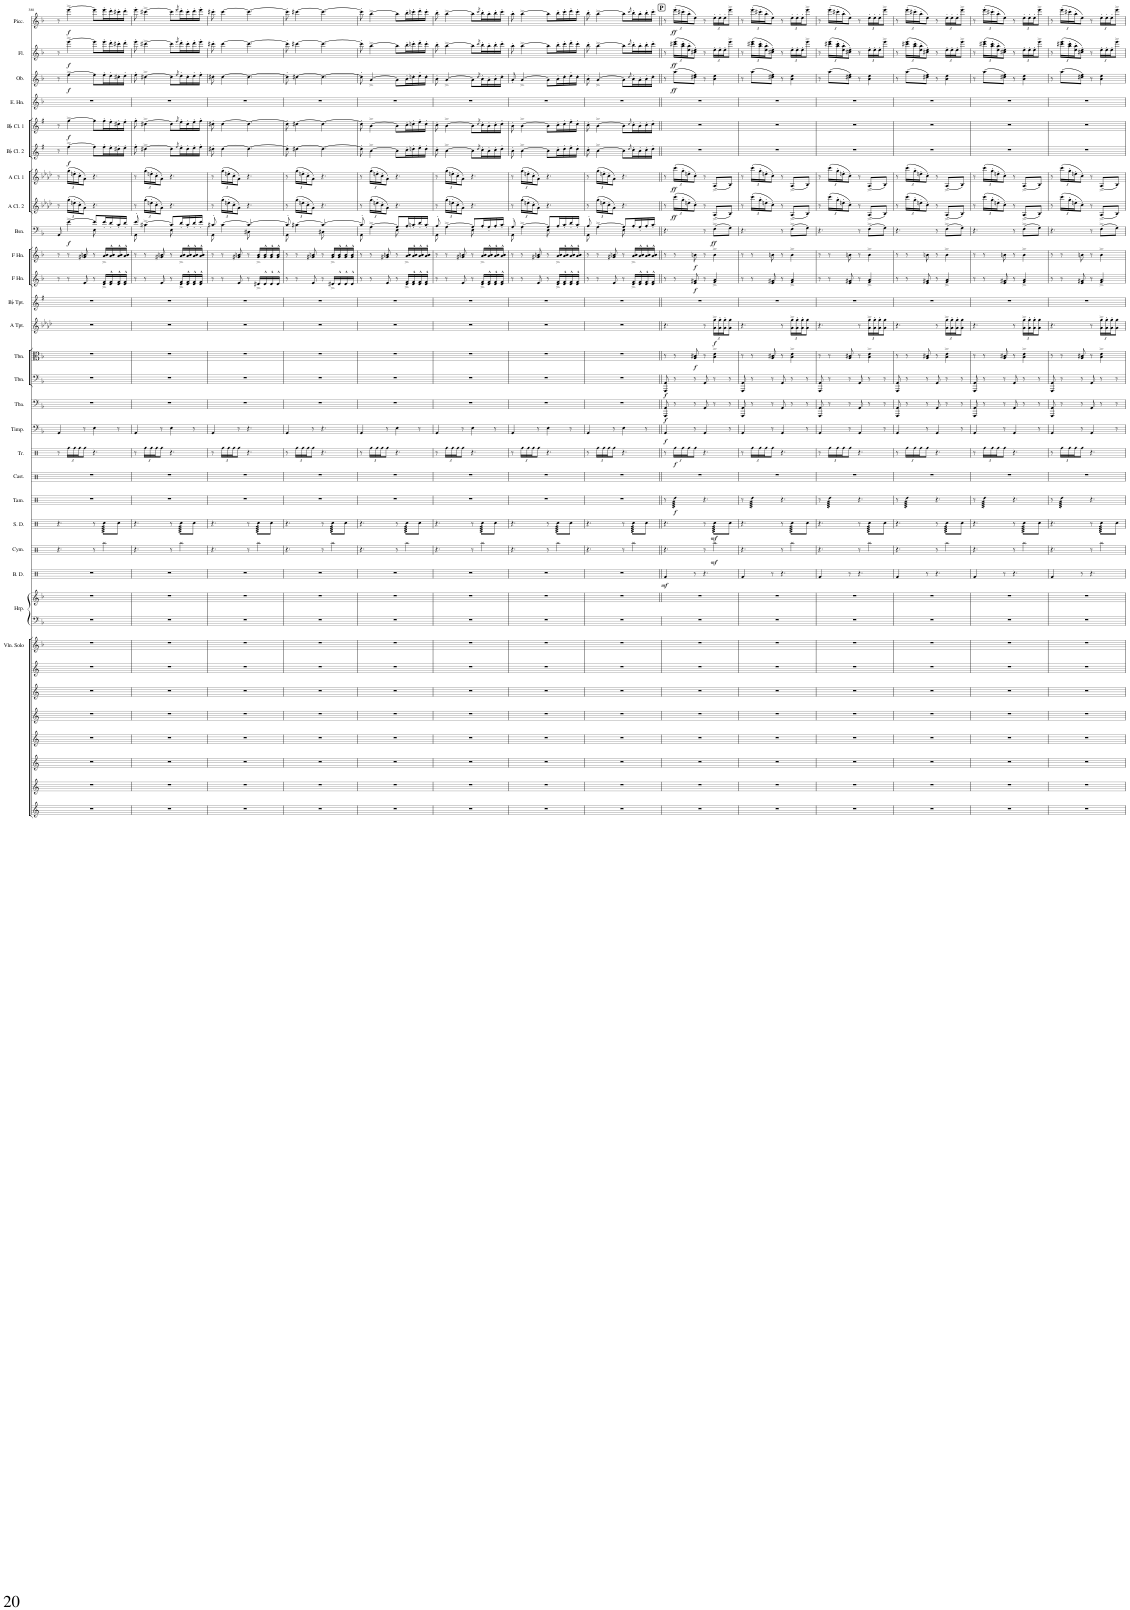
**kern	**kern	**kern	**kern	**kern	**kern	**kern	**kern	**kern	**kern	**kern	**dynam	**kern	**dynam	**kern	**dynam	**kern	**dynam	**kern	**kern	**dynam	**kern	**dynam	**kern	**dynam	**kern	**dynam	**kern	**dynam	**kern	**dynam	**kern	**kern	**dynam	**kern	**dynam	**kern	**dynam	**kern	**dynam	**kern	**dynam	**kern	**dynam	**kern	**dynam	**kern	**kern	**dynam	**kern	**dynam	**kern	**dynam
*part32	*part31	*part30	*part29	*part28	*part27	*part26	*part25	*part24	*part24	*part23	*part23	*part22	*part22	*part21	*part21	*part20	*part20	*part19	*part18	*part18	*part17	*part17	*part16	*part16	*part15	*part15	*part14	*part14	*part13	*part13	*part12	*part11	*part11	*part10	*part10	*part9	*part9	*part8	*part8	*part7	*part7	*part6	*part6	*part5	*part5	*part4	*part3	*part3	*part2	*part2	*part1	*part1
*staff33	*staff32	*staff31	*staff30	*staff29	*staff28	*staff27	*staff26	*staff25	*staff24	*staff23	*staff23	*staff22	*staff22	*staff21	*staff21	*staff20	*staff20	*staff19	*staff18	*staff18	*staff17	*staff17	*staff16	*staff16	*staff15	*staff15	*staff14	*staff14	*staff13	*staff13	*staff12	*staff11	*staff11	*staff10	*staff10	*staff9	*staff9	*staff8	*staff8	*staff7	*staff7	*staff6	*staff6	*staff5	*staff5	*staff4	*staff3	*staff3	*staff2	*staff2	*staff1	*staff1
*I"Piano	*I"Piano	*I"Piano	*I"Piano	*I"Piano	*I"Piano	*I"Piano	*I"Violin Solo	*I"Harp	*	*I"Bass Drum	*	*I"Cymbals	*	*I"Snare Drum	*	*I"Tambourine	*	*I"Castanets	*I"Triangle	*	*I"Timpani	*	*I"Tuba	*	*I"Trombone	*	*I"Trombone	*	*I"A Trumpet	*	*I"Bb Trumpet	*I"Horn in F	*	*I"Horn in F	*	*I"Bassoon	*	*I"A Clarinet 2	*	*I"A Clarinet 1	*	*I"Bb Clarinet 2	*	*I"Bb Clarinet 1	*	*I"English Horn	*I"Oboe	*	*I"Flute	*	*I"Piccolo	*
*I'Pno	*I'Pno	*I'Pno	*I'Pno	*I'Pno	*I'Pno	*I'Pno	*I'Vln. Solo	*I'Hrp.	*	*I'B. D.	*	*I'Cym.	*	*I'S. D.	*	*I'Tam.	*	*I'Cast.	*I'Tr.	*	*I'Timp.	*	*I'Tba.	*	*I'Tbn.	*	*I'Tbn.	*	*I'A Tpt.	*	*I'Bb Tpt.	*	*	*	*	*I'Bsn.	*	*I'A Cl. 2	*	*I'A Cl. 1	*	*I'Bb Cl. 2	*	*I'Bb Cl. 1	*	*I'E. Hn.	*I'Ob.	*	*I'Fl.	*	*I'Picc.	*
!!LO:PB:g=z
*clefG2	*clefG2	*clefG2	*clefG2	*clefG2	*clefG2	*clefG2	*clefG2	*clefF4	*clefG2	*clefX	*	*clefX	*	*clefX	*	*clefX	*	*clefX	*clefX	*	*clefF4	*	*clefF4	*	*clefF4	*	*clefC3	*	*clefG2	*	*clefG2	*clefG2	*	*clefG2	*	*clefF4	*	*clefG2	*	*clefG2	*	*clefG2	*	*clefG2	*	*clefG2	*clefG2	*	*clefG2	*	*clefG2	*
*	*	*	*	*	*	*	*	*	*	*	*	*	*	*	*	*	*	*	*	*	*	*	*	*	*	*	*	*	*Trd2c3	*	*Trd1c2	*Trd4c7	*	*Trd4c7	*	*	*	*Trd2c3	*	*Trd2c3	*	*Trd1c2	*	*Trd1c2	*	*Trd4c7	*	*	*	*	*Trd-7c-12	*
*k[]	*k[]	*k[]	*k[]	*k[]	*k[]	*k[]	*k[b-]	*k[b-]	*k[b-]	*k[]	*	*k[]	*	*k[]	*	*k[]	*	*k[]	*k[]	*	*k[b-]	*	*k[b-]	*	*k[b-]	*	*k[b-]	*	*k[b-e-a-d-]	*	*k[f#]	*k[b-]	*	*k[b-]	*	*k[b-]	*	*k[b-e-a-d-]	*	*k[b-e-a-d-]	*	*k[f#]	*	*k[f#]	*	*k[b-]	*k[b-]	*	*k[b-]	*	*k[b-]	*
*	*	*	*	*	*	*	*M6/8	*M6/8	*M6/8	*M6/8	*	*M6/8	*	*M6/8	*	*M6/8	*	*M6/8	*M6/8	*	*M6/8	*	*M6/8	*	*M6/8	*	*M6/8	*	*M6/8	*	*M6/8	*M6/8	*	*M6/8	*	*M6/8	*	*M6/8	*	*M6/8	*	*M6/8	*	*M6/8	*	*M6/8	*M6/8	*	*M6/8	*	*M6/8	*
=388	=388	=388	=388	=388	=388	=388	=388	=388	=388	=388	=388	=388	=388	=388	=388	=388	=388	=388	=388	=388	=388	=388	=388	=388	=388	=388	=388	=388	=388	=388	=388	=388	=388	=388	=388	=388	=388	=388	=388	=388	=388	=388	=388	=388	=388	=388	=388	=388	=388	=388	=388	=388
*	*	*	*	*	*	*	*	*	*	*	*	*	*	*	*	*	*	*	*	*	*	*	*	*	*	*	*	*	*	*	*	*	*	*	*	*^	*	*	*	*	*	*	*	*	*	*	*	*	*	*	*	*
1r	1r	1r	1r	1r	1r	1r	2.r	2.r	2.r	2.r	.	4.r	.	4.r	.	2.r	.	2.r	8r	.	4AA/	.	2.r	.	2.r	.	2.r	.	2.r	.	2.r	8r	.	8r	.	8AA/	4.ryy	.	8r	.	8r	.	8r	.	8r	.	2.r	8r	.	8r	.	8r	.
*	*	*	*	*	*	*	*	*	*	*	*	*	*	*	*	*	*	*	*Xbrackettup	*	*	*	*	*	*	*	*	*	*	*	*	*	*	*	*	*	*	*	*	*	*	*	*	*	*	*	*	*	*	*	*	*	*
!	!	!	!	!	!	!	!	!	!	!	!	!	!	!	!	!	!	!	!LO:N:head=diamond	!	!	!	!	!	!	!	!	!	!	!	!	!	!	!	!	!	!	!	!	!	!	!	!	!	!	!	!	!	!	!	!	!	!
*	*	*	*	*	*	*	*	*	*	*	*	*	*	*	*	*	*	*	*	*	*	*	*	*	*	*	*	*	*	*	*	*	*	*	*	*	*	*	*Xbrackettup	*	*Xbrackettup	*	*	*	*	*	*	*	*	*	*	*	*
!	!	!	!	!	!	!	!	!	!	!	!	!	!	!	!	!	!	!	!	!	!	!	!	!	!	!	!	!	!	!	!	!	!	!	!	!	!	!LO:DY:b	!	!	!	!	!	!LO:DY:b	!	!LO:DY:b	!	!	!LO:DY:b	!	!LO:DY:b	!	!LO:DY:b
.	.	.	.	.	.	.	.	.	.	.	.	.	.	.	.	.	.	.	24Rff\LL	.	.	.	.	.	.	.	.	.	.	.	.	8r	.	8r	.	[4e^\	.	f	(24gg'\LL	.	(24gg'\LL	.	[4ff#^\	f	[4ff#^\	f	.	[4ee^\	f	[4eee^\	f	[4eee^\	f
!	!	!	!	!	!	!	!	!	!	!	!	!	!	!	!	!	!	!	!LO:N:head=diamond	!	!	!	!	!	!	!	!	!	!	!	!	!	!	!	!	!	!	!	!	!	!	!	!	!	!	!	!	!	!	!	!	!	!
.	.	.	.	.	.	.	.	.	.	.	.	.	.	.	.	.	.	.	24Rff\	.	.	.	.	.	.	.	.	.	.	.	.	.	.	.	.	.	.	.	24een'\	.	24een'\	.	.	.	.	.	.	.	.	.	.	.	.
!	!	!	!	!	!	!	!	!	!	!	!	!	!	!	!	!	!	!	!LO:N:head=diamond	!	!	!	!	!	!	!	!	!	!	!	!	!	!	!	!	!	!	!	!	!	!	!	!	!	!	!	!	!	!	!	!	!	!
.	.	.	.	.	.	.	.	.	.	.	.	.	.	.	.	.	.	.	24Rff\J	.	.	.	.	.	.	.	.	.	.	.	.	.	.	.	.	.	.	.	24cc'\J	.	24cc'\J	.	.	.	.	.	.	.	.	.	.	.	.
!	!	!	!	!	!	!	!	!	!	!	!	!	!	!	!	!	!	!	!LO:N:head=diamond	!	!	!	!	!	!	!	!	!	!	!	!	!	!	!	!	!	!	!	!	!	!	!	!	!	!	!	!	!	!	!	!	!	!
.	.	.	.	.	.	.	.	.	.	.	.	.	.	.	.	.	.	.	8Rff\J	.	8r	.	.	.	.	.	.	.	.	.	.	8e/	.	8g#X/ 8bn/	.	.	.	.	8g'\J)	.	8g'\J)	.	.	.	.	.	.	.	.	.	.	.	.
.	.	.	.	.	.	.	.	.	.	.	.	8r	.	8r	.	.	.	.	4.r	.	4E\	.	.	.	.	.	.	.	.	.	.	8r	.	8r	.	8e/L]	8E\	.	4.r	.	4.r	.	8ff#\L]	.	8ff#\L]	.	.	8ee\L]	.	8eee\L]	.	8eee\L]	.
*	*	*	*	*	*	*	*	*	*	*	*	*	*	*tremolo	*	*	*	*	*	*	*	*	*	*	*	*	*	*	*	*	*	*	*	*	*	*	*	*	*	*	*	*	*	*	*	*	*	*	*	*	*	*	*
.	.	.	.	.	.	.	.	.	.	.	.	4Raa\	.	128Rcc\LLLLL	.	.	.	.	.	.	.	.	.	.	.	.	.	.	.	.	.	16d/^ 16f/^LL	.	16a/^ 16b/^LL	.	16e'/L	4ryy	.	.	.	.	.	16ff#'\L	.	16ff#'\L	.	.	16ee'\L	.	16eee'\L	.	16eee'\L	.
.	.	.	.	.	.	.	.	.	.	.	.	.	.	128Rcc\	.	.	.	.	.	.	.	.	.	.	.	.	.	.	.	.	.	.	.	.	.	.	.	.	.	.	.	.	.	.	.	.	.	.	.	.	.	.	.
.	.	.	.	.	.	.	.	.	.	.	.	.	.	128Rcc\	.	.	.	.	.	.	.	.	.	.	.	.	.	.	.	.	.	.	.	.	.	.	.	.	.	.	.	.	.	.	.	.	.	.	.	.	.	.	.
.	.	.	.	.	.	.	.	.	.	.	.	.	.	128Rcc\	.	.	.	.	.	.	.	.	.	.	.	.	.	.	.	.	.	.	.	.	.	.	.	.	.	.	.	.	.	.	.	.	.	.	.	.	.	.	.
.	.	.	.	.	.	.	.	.	.	.	.	.	.	128Rcc\	.	.	.	.	.	.	.	.	.	.	.	.	.	.	.	.	.	.	.	.	.	.	.	.	.	.	.	.	.	.	.	.	.	.	.	.	.	.	.
.	.	.	.	.	.	.	.	.	.	.	.	.	.	128Rcc\	.	.	.	.	.	.	.	.	.	.	.	.	.	.	.	.	.	.	.	.	.	.	.	.	.	.	.	.	.	.	.	.	.	.	.	.	.	.	.
.	.	.	.	.	.	.	.	.	.	.	.	.	.	128Rcc\	.	.	.	.	.	.	.	.	.	.	.	.	.	.	.	.	.	.	.	.	.	.	.	.	.	.	.	.	.	.	.	.	.	.	.	.	.	.	.
.	.	.	.	.	.	.	.	.	.	.	.	.	.	128Rcc\	.	.	.	.	.	.	.	.	.	.	.	.	.	.	.	.	.	.	.	.	.	.	.	.	.	.	.	.	.	.	.	.	.	.	.	.	.	.	.
.	.	.	.	.	.	.	.	.	.	.	.	.	.	128Rcc\	.	.	.	.	.	.	.	.	.	.	.	.	.	.	.	.	.	16d/^^ 16f/^^	.	16a/^^ 16b/^^	.	16d'/	.	.	.	.	.	.	16ee'\	.	16ee'\	.	.	16dd'\	.	16ddd'\	.	16ddd'\	.
.	.	.	.	.	.	.	.	.	.	.	.	.	.	128Rcc\	.	.	.	.	.	.	.	.	.	.	.	.	.	.	.	.	.	.	.	.	.	.	.	.	.	.	.	.	.	.	.	.	.	.	.	.	.	.	.
.	.	.	.	.	.	.	.	.	.	.	.	.	.	128Rcc\	.	.	.	.	.	.	.	.	.	.	.	.	.	.	.	.	.	.	.	.	.	.	.	.	.	.	.	.	.	.	.	.	.	.	.	.	.	.	.
.	.	.	.	.	.	.	.	.	.	.	.	.	.	128Rcc\	.	.	.	.	.	.	.	.	.	.	.	.	.	.	.	.	.	.	.	.	.	.	.	.	.	.	.	.	.	.	.	.	.	.	.	.	.	.	.
.	.	.	.	.	.	.	.	.	.	.	.	.	.	128Rcc\	.	.	.	.	.	.	.	.	.	.	.	.	.	.	.	.	.	.	.	.	.	.	.	.	.	.	.	.	.	.	.	.	.	.	.	.	.	.	.
.	.	.	.	.	.	.	.	.	.	.	.	.	.	128Rcc\	.	.	.	.	.	.	.	.	.	.	.	.	.	.	.	.	.	.	.	.	.	.	.	.	.	.	.	.	.	.	.	.	.	.	.	.	.	.	.
.	.	.	.	.	.	.	.	.	.	.	.	.	.	128Rcc\	.	.	.	.	.	.	.	.	.	.	.	.	.	.	.	.	.	.	.	.	.	.	.	.	.	.	.	.	.	.	.	.	.	.	.	.	.	.	.
.	.	.	.	.	.	.	.	.	.	.	.	.	.	128Rcc\	.	.	.	.	.	.	.	.	.	.	.	.	.	.	.	.	.	.	.	.	.	.	.	.	.	.	.	.	.	.	.	.	.	.	.	.	.	.	.
*	*	*	*	*	*	*	*	*	*	*	*	*	*	*Xtremolo	*	*	*	*	*	*	*	*	*	*	*	*	*	*	*	*	*	*	*	*	*	*	*	*	*	*	*	*	*	*	*	*	*	*	*	*	*	*	*
.	.	.	.	.	.	.	.	.	.	.	.	.	.	8Rcc\J	.	.	.	.	.	.	8r	.	.	.	.	.	.	.	.	.	.	16d/^^ 16f/^^	.	16a/^^ 16b/^^	.	16c'/	.	.	.	.	.	.	16dd#X'\	.	16dd#X'\	.	.	16cc#X'\	.	16ccc#X'\	.	16ccc#X'\	.
.	.	.	.	.	.	.	.	.	.	.	.	.	.	.	.	.	.	.	.	.	.	.	.	.	.	.	.	.	.	.	.	16d/^^ 16f/^^JJ	.	16a/^^ 16b/^^JJ	.	16d'/JJ	.	.	.	.	.	.	16ee'\JJ	.	16ee'\JJ	.	.	16dd'\JJ	.	16ddd'\JJ	.	16ddd'\JJ	.
.	.	.	.	.	.	.	4ryy	4ryy	4ryy	4ryy	.	4ryy	.	4ryy	.	4ryy	.	4ryy	4ryy	.	4ryy	.	4ryy	.	4ryy	.	4ryy	.	4ryy	.	4ryy	4ryy	.	4ryy	.	4ryy	4ryy	.	4ryy	.	4ryy	.	4ryy	.	4ryy	.	4ryy	4ryy	.	4ryy	.	4ryy	.
=389	=389	=389	=389	=389	=389	=389	=389	=389	=389	=389	=389	=389	=389	=389	=389	=389	=389	=389	=389	=389	=389	=389	=389	=389	=389	=389	=389	=389	=389	=389	=389	=389	=389	=389	=389	=389	=389	=389	=389	=389	=389	=389	=389	=389	=389	=389	=389	=389	=389	=389	=389	=389	=389
1r	1r	1r	1r	1r	1r	1r	2.r	2.r	2.r	2.r	.	4.r	.	4.r	.	2.r	.	2.r	8r	.	4AA/	.	2.r	.	2.r	.	2.r	.	2.r	.	2.r	8r	.	8r	.	8e'/	8AA\	.	8r	.	8r	.	8ff#'\	.	8ff#'\	.	2.r	8ee'\	.	8eee'\	.	8eee'\	.
!	!	!	!	!	!	!	!	!	!	!	!	!	!	!	!	!	!	!	!LO:N:head=diamond	!	!	!	!	!	!	!	!	!	!	!	!	!	!	!	!	!	!	!	!	!	!	!	!	!	!	!	!	!	!	!	!	!	!
.	.	.	.	.	.	.	.	.	.	.	.	.	.	.	.	.	.	.	24Rff\LL	.	.	.	.	.	.	.	.	.	.	.	.	8r	.	8r	.	[4c#X^\	4ryy	.	(24gg'\LL	.	(24gg'\LL	.	[4dd#X^\	.	[4dd#X^\	.	.	[4cc#X^\	.	[4ccc#X^\	.	[4ccc#X^\	.
!	!	!	!	!	!	!	!	!	!	!	!	!	!	!	!	!	!	!	!LO:N:head=diamond	!	!	!	!	!	!	!	!	!	!	!	!	!	!	!	!	!	!	!	!	!	!	!	!	!	!	!	!	!	!	!	!	!	!
.	.	.	.	.	.	.	.	.	.	.	.	.	.	.	.	.	.	.	24Rff\	.	.	.	.	.	.	.	.	.	.	.	.	.	.	.	.	.	.	.	24een'\	.	24een'\	.	.	.	.	.	.	.	.	.	.	.	.
!	!	!	!	!	!	!	!	!	!	!	!	!	!	!	!	!	!	!	!LO:N:head=diamond	!	!	!	!	!	!	!	!	!	!	!	!	!	!	!	!	!	!	!	!	!	!	!	!	!	!	!	!	!	!	!	!	!	!
.	.	.	.	.	.	.	.	.	.	.	.	.	.	.	.	.	.	.	24Rff\J	.	.	.	.	.	.	.	.	.	.	.	.	.	.	.	.	.	.	.	24cc'\J	.	24cc'\J	.	.	.	.	.	.	.	.	.	.	.	.
!	!	!	!	!	!	!	!	!	!	!	!	!	!	!	!	!	!	!	!LO:N:head=diamond	!	!	!	!	!	!	!	!	!	!	!	!	!	!	!	!	!	!	!	!	!	!	!	!	!	!	!	!	!	!	!	!	!	!
.	.	.	.	.	.	.	.	.	.	.	.	.	.	.	.	.	.	.	8Rff\J	.	8r	.	.	.	.	.	.	.	.	.	.	8e/	.	8g#X/ 8bn/	.	.	.	.	8g'\J)	.	8g'\J)	.	.	.	.	.	.	.	.	.	.	.	.
.	.	.	.	.	.	.	.	.	.	.	.	8r	.	8r	.	.	.	.	4.r	.	4E\	.	.	.	.	.	.	.	.	.	.	8r	.	8r	.	8c#/L]	8E\	.	4.r	.	4.r	.	8dd#\L]	.	8dd#\L]	.	.	8cc#\L]	.	8ccc#\L]	.	8ccc#\L]	.
.	.	.	.	.	.	.	.	.	.	.	.	.	.	.	.	.	.	.	.	.	.	.	.	.	.	.	.	.	.	.	.	.	.	.	.	.	.	.	.	.	.	.	8qff#/	.	8qff#/	.	.	8qee/	.	8qeee/	.	8qeee/	.
*	*	*	*	*	*	*	*	*	*	*	*	*	*	*tremolo	*	*	*	*	*	*	*	*	*	*	*	*	*	*	*	*	*	*	*	*	*	*	*	*	*	*	*	*	*	*	*	*	*	*	*	*	*	*	*
.	.	.	.	.	.	.	.	.	.	.	.	4Raa\	.	128Rcc\LLLLL	.	.	.	.	.	.	.	.	.	.	.	.	.	.	.	.	.	16d/^ 16f/^LL	.	16a/^ 16b/^LL	.	16d'/L	4ryy	.	.	.	.	.	16ee'\L	.	16ee'\L	.	.	16dd'\L	.	16ddd'\L	.	16ddd'\L	.
.	.	.	.	.	.	.	.	.	.	.	.	.	.	128Rcc\	.	.	.	.	.	.	.	.	.	.	.	.	.	.	.	.	.	.	.	.	.	.	.	.	.	.	.	.	.	.	.	.	.	.	.	.	.	.	.
.	.	.	.	.	.	.	.	.	.	.	.	.	.	128Rcc\	.	.	.	.	.	.	.	.	.	.	.	.	.	.	.	.	.	.	.	.	.	.	.	.	.	.	.	.	.	.	.	.	.	.	.	.	.	.	.
.	.	.	.	.	.	.	.	.	.	.	.	.	.	128Rcc\	.	.	.	.	.	.	.	.	.	.	.	.	.	.	.	.	.	.	.	.	.	.	.	.	.	.	.	.	.	.	.	.	.	.	.	.	.	.	.
.	.	.	.	.	.	.	.	.	.	.	.	.	.	128Rcc\	.	.	.	.	.	.	.	.	.	.	.	.	.	.	.	.	.	.	.	.	.	.	.	.	.	.	.	.	.	.	.	.	.	.	.	.	.	.	.
.	.	.	.	.	.	.	.	.	.	.	.	.	.	128Rcc\	.	.	.	.	.	.	.	.	.	.	.	.	.	.	.	.	.	.	.	.	.	.	.	.	.	.	.	.	.	.	.	.	.	.	.	.	.	.	.
.	.	.	.	.	.	.	.	.	.	.	.	.	.	128Rcc\	.	.	.	.	.	.	.	.	.	.	.	.	.	.	.	.	.	.	.	.	.	.	.	.	.	.	.	.	.	.	.	.	.	.	.	.	.	.	.
.	.	.	.	.	.	.	.	.	.	.	.	.	.	128Rcc\	.	.	.	.	.	.	.	.	.	.	.	.	.	.	.	.	.	.	.	.	.	.	.	.	.	.	.	.	.	.	.	.	.	.	.	.	.	.	.
.	.	.	.	.	.	.	.	.	.	.	.	.	.	128Rcc\	.	.	.	.	.	.	.	.	.	.	.	.	.	.	.	.	.	16d/^^ 16f/^^	.	16a/^^ 16b/^^	.	16c#'/	.	.	.	.	.	.	16dd#'\	.	16dd#'\	.	.	16cc#'\	.	16ccc#'\	.	16ccc#'\	.
.	.	.	.	.	.	.	.	.	.	.	.	.	.	128Rcc\	.	.	.	.	.	.	.	.	.	.	.	.	.	.	.	.	.	.	.	.	.	.	.	.	.	.	.	.	.	.	.	.	.	.	.	.	.	.	.
.	.	.	.	.	.	.	.	.	.	.	.	.	.	128Rcc\	.	.	.	.	.	.	.	.	.	.	.	.	.	.	.	.	.	.	.	.	.	.	.	.	.	.	.	.	.	.	.	.	.	.	.	.	.	.	.
.	.	.	.	.	.	.	.	.	.	.	.	.	.	128Rcc\	.	.	.	.	.	.	.	.	.	.	.	.	.	.	.	.	.	.	.	.	.	.	.	.	.	.	.	.	.	.	.	.	.	.	.	.	.	.	.
.	.	.	.	.	.	.	.	.	.	.	.	.	.	128Rcc\	.	.	.	.	.	.	.	.	.	.	.	.	.	.	.	.	.	.	.	.	.	.	.	.	.	.	.	.	.	.	.	.	.	.	.	.	.	.	.
.	.	.	.	.	.	.	.	.	.	.	.	.	.	128Rcc\	.	.	.	.	.	.	.	.	.	.	.	.	.	.	.	.	.	.	.	.	.	.	.	.	.	.	.	.	.	.	.	.	.	.	.	.	.	.	.
.	.	.	.	.	.	.	.	.	.	.	.	.	.	128Rcc\	.	.	.	.	.	.	.	.	.	.	.	.	.	.	.	.	.	.	.	.	.	.	.	.	.	.	.	.	.	.	.	.	.	.	.	.	.	.	.
.	.	.	.	.	.	.	.	.	.	.	.	.	.	128Rcc\	.	.	.	.	.	.	.	.	.	.	.	.	.	.	.	.	.	.	.	.	.	.	.	.	.	.	.	.	.	.	.	.	.	.	.	.	.	.	.
*	*	*	*	*	*	*	*	*	*	*	*	*	*	*Xtremolo	*	*	*	*	*	*	*	*	*	*	*	*	*	*	*	*	*	*	*	*	*	*	*	*	*	*	*	*	*	*	*	*	*	*	*	*	*	*	*
.	.	.	.	.	.	.	.	.	.	.	.	.	.	8Rcc\J	.	.	.	.	.	.	8r	.	.	.	.	.	.	.	.	.	.	16d/^^ 16f/^^	.	16a/^^ 16b/^^	.	16d'/	.	.	.	.	.	.	16ee'\	.	16ee'\	.	.	16dd'\	.	16ddd'\	.	16ddd'\	.
.	.	.	.	.	.	.	.	.	.	.	.	.	.	.	.	.	.	.	.	.	.	.	.	.	.	.	.	.	.	.	.	16d/^^ 16f/^^JJ	.	16a/^^ 16b/^^JJ	.	16e'/JJ	.	.	.	.	.	.	16ff#'\JJ	.	16ff#'\JJ	.	.	16ee'\JJ	.	16eee'\JJ	.	16eee'\JJ	.
.	.	.	.	.	.	.	4ryy	4ryy	4ryy	4ryy	.	4ryy	.	4ryy	.	4ryy	.	4ryy	4ryy	.	4ryy	.	4ryy	.	4ryy	.	4ryy	.	4ryy	.	4ryy	4ryy	.	4ryy	.	4ryy	4ryy	.	4ryy	.	4ryy	.	4ryy	.	4ryy	.	4ryy	4ryy	.	4ryy	.	4ryy	.
=390	=390	=390	=390	=390	=390	=390	=390	=390	=390	=390	=390	=390	=390	=390	=390	=390	=390	=390	=390	=390	=390	=390	=390	=390	=390	=390	=390	=390	=390	=390	=390	=390	=390	=390	=390	=390	=390	=390	=390	=390	=390	=390	=390	=390	=390	=390	=390	=390	=390	=390	=390	=390	=390
1r	1r	1r	1r	1r	1r	1r	2.r	2.r	2.r	2.r	.	4.r	.	4.r	.	2.r	.	2.r	8r	.	4AA/	.	2.r	.	2.r	.	2.r	.	2.r	.	2.r	8r	.	8r	.	8c#X'/	8AA\	.	8r	.	8r	.	8dd#X'\	.	8dd#X'\	.	2.r	8cc#X'\	.	8ccc#X'\	.	8ccc#X'\	.
!	!	!	!	!	!	!	!	!	!	!	!	!	!	!	!	!	!	!	!LO:N:head=diamond	!	!	!	!	!	!	!	!	!	!	!	!	!	!	!	!	!	!	!	!	!	!	!	!	!	!	!	!	!	!	!	!	!	!
.	.	.	.	.	.	.	.	.	.	.	.	.	.	.	.	.	.	.	24Rff\LL	.	.	.	.	.	.	.	.	.	.	.	.	8r	.	8r	.	[4c#\	4ryy	.	(24gg'\LL	.	(24gg'\LL	.	[4dd#\	.	[4dd#\	.	.	[4cc#\	.	[4ccc#\	.	[4ccc#\	.
!	!	!	!	!	!	!	!	!	!	!	!	!	!	!	!	!	!	!	!LO:N:head=diamond	!	!	!	!	!	!	!	!	!	!	!	!	!	!	!	!	!	!	!	!	!	!	!	!	!	!	!	!	!	!	!	!	!	!
.	.	.	.	.	.	.	.	.	.	.	.	.	.	.	.	.	.	.	24Rff\	.	.	.	.	.	.	.	.	.	.	.	.	.	.	.	.	.	.	.	24een'\	.	24een'\	.	.	.	.	.	.	.	.	.	.	.	.
!	!	!	!	!	!	!	!	!	!	!	!	!	!	!	!	!	!	!	!LO:N:head=diamond	!	!	!	!	!	!	!	!	!	!	!	!	!	!	!	!	!	!	!	!	!	!	!	!	!	!	!	!	!	!	!	!	!	!
.	.	.	.	.	.	.	.	.	.	.	.	.	.	.	.	.	.	.	24Rff\J	.	.	.	.	.	.	.	.	.	.	.	.	.	.	.	.	.	.	.	24cc'\J	.	24cc'\J	.	.	.	.	.	.	.	.	.	.	.	.
!	!	!	!	!	!	!	!	!	!	!	!	!	!	!	!	!	!	!	!LO:N:head=diamond	!	!	!	!	!	!	!	!	!	!	!	!	!	!	!	!	!	!	!	!	!	!	!	!	!	!	!	!	!	!	!	!	!	!
.	.	.	.	.	.	.	.	.	.	.	.	.	.	.	.	.	.	.	8Rff\J	.	8r	.	.	.	.	.	.	.	.	.	.	8e/	.	8g#X/ 8bn/	.	.	.	.	8g'\J)	.	8g'\J)	.	.	.	.	.	.	.	.	.	.	.	.
.	.	.	.	.	.	.	.	.	.	.	.	8r	.	8r	.	.	.	.	4.r	.	4.r	.	.	.	.	.	.	.	.	.	.	8r	.	8r	.	4.c#/_	8C#X\	.	4.r	.	4.r	.	4.dd#\_	.	4.dd#\_	.	.	4.cc#\_	.	4.ccc#\_	.	4.ccc#\_	.
*	*	*	*	*	*	*	*	*	*	*	*	*	*	*tremolo	*	*	*	*	*	*	*	*	*	*	*	*	*	*	*	*	*	*	*	*	*	*	*	*	*	*	*	*	*	*	*	*	*	*	*	*	*	*	*
.	.	.	.	.	.	.	.	.	.	.	.	4Raa\	.	128Rcc\LLLLL	.	.	.	.	.	.	.	.	.	.	.	.	.	.	.	.	.	16d#X^/LL	.	16g#/^ 16b/^LL	.	.	4ryy	.	.	.	.	.	.	.	.	.	.	.	.	.	.	.	.
.	.	.	.	.	.	.	.	.	.	.	.	.	.	128Rcc\	.	.	.	.	.	.	.	.	.	.	.	.	.	.	.	.	.	.	.	.	.	.	.	.	.	.	.	.	.	.	.	.	.	.	.	.	.	.	.
.	.	.	.	.	.	.	.	.	.	.	.	.	.	128Rcc\	.	.	.	.	.	.	.	.	.	.	.	.	.	.	.	.	.	.	.	.	.	.	.	.	.	.	.	.	.	.	.	.	.	.	.	.	.	.	.
.	.	.	.	.	.	.	.	.	.	.	.	.	.	128Rcc\	.	.	.	.	.	.	.	.	.	.	.	.	.	.	.	.	.	.	.	.	.	.	.	.	.	.	.	.	.	.	.	.	.	.	.	.	.	.	.
.	.	.	.	.	.	.	.	.	.	.	.	.	.	128Rcc\	.	.	.	.	.	.	.	.	.	.	.	.	.	.	.	.	.	.	.	.	.	.	.	.	.	.	.	.	.	.	.	.	.	.	.	.	.	.	.
.	.	.	.	.	.	.	.	.	.	.	.	.	.	128Rcc\	.	.	.	.	.	.	.	.	.	.	.	.	.	.	.	.	.	.	.	.	.	.	.	.	.	.	.	.	.	.	.	.	.	.	.	.	.	.	.
.	.	.	.	.	.	.	.	.	.	.	.	.	.	128Rcc\	.	.	.	.	.	.	.	.	.	.	.	.	.	.	.	.	.	.	.	.	.	.	.	.	.	.	.	.	.	.	.	.	.	.	.	.	.	.	.
.	.	.	.	.	.	.	.	.	.	.	.	.	.	128Rcc\	.	.	.	.	.	.	.	.	.	.	.	.	.	.	.	.	.	.	.	.	.	.	.	.	.	.	.	.	.	.	.	.	.	.	.	.	.	.	.
.	.	.	.	.	.	.	.	.	.	.	.	.	.	128Rcc\	.	.	.	.	.	.	.	.	.	.	.	.	.	.	.	.	.	16d#^^/	.	16g#/^^ 16b/^^	.	.	.	.	.	.	.	.	.	.	.	.	.	.	.	.	.	.	.
.	.	.	.	.	.	.	.	.	.	.	.	.	.	128Rcc\	.	.	.	.	.	.	.	.	.	.	.	.	.	.	.	.	.	.	.	.	.	.	.	.	.	.	.	.	.	.	.	.	.	.	.	.	.	.	.
.	.	.	.	.	.	.	.	.	.	.	.	.	.	128Rcc\	.	.	.	.	.	.	.	.	.	.	.	.	.	.	.	.	.	.	.	.	.	.	.	.	.	.	.	.	.	.	.	.	.	.	.	.	.	.	.
.	.	.	.	.	.	.	.	.	.	.	.	.	.	128Rcc\	.	.	.	.	.	.	.	.	.	.	.	.	.	.	.	.	.	.	.	.	.	.	.	.	.	.	.	.	.	.	.	.	.	.	.	.	.	.	.
.	.	.	.	.	.	.	.	.	.	.	.	.	.	128Rcc\	.	.	.	.	.	.	.	.	.	.	.	.	.	.	.	.	.	.	.	.	.	.	.	.	.	.	.	.	.	.	.	.	.	.	.	.	.	.	.
.	.	.	.	.	.	.	.	.	.	.	.	.	.	128Rcc\	.	.	.	.	.	.	.	.	.	.	.	.	.	.	.	.	.	.	.	.	.	.	.	.	.	.	.	.	.	.	.	.	.	.	.	.	.	.	.
.	.	.	.	.	.	.	.	.	.	.	.	.	.	128Rcc\	.	.	.	.	.	.	.	.	.	.	.	.	.	.	.	.	.	.	.	.	.	.	.	.	.	.	.	.	.	.	.	.	.	.	.	.	.	.	.
.	.	.	.	.	.	.	.	.	.	.	.	.	.	128Rcc\	.	.	.	.	.	.	.	.	.	.	.	.	.	.	.	.	.	.	.	.	.	.	.	.	.	.	.	.	.	.	.	.	.	.	.	.	.	.	.
*	*	*	*	*	*	*	*	*	*	*	*	*	*	*Xtremolo	*	*	*	*	*	*	*	*	*	*	*	*	*	*	*	*	*	*	*	*	*	*	*	*	*	*	*	*	*	*	*	*	*	*	*	*	*	*	*
.	.	.	.	.	.	.	.	.	.	.	.	.	.	8Rcc\J	.	.	.	.	.	.	.	.	.	.	.	.	.	.	.	.	.	16d#^^/	.	16g#/^^ 16b/^^	.	.	.	.	.	.	.	.	.	.	.	.	.	.	.	.	.	.	.
.	.	.	.	.	.	.	.	.	.	.	.	.	.	.	.	.	.	.	.	.	.	.	.	.	.	.	.	.	.	.	.	16d#^^/JJ	.	16g#/^^ 16b/^^JJ	.	.	.	.	.	.	.	.	.	.	.	.	.	.	.	.	.	.	.
.	.	.	.	.	.	.	4ryy	4ryy	4ryy	4ryy	.	4ryy	.	4ryy	.	4ryy	.	4ryy	4ryy	.	4ryy	.	4ryy	.	4ryy	.	4ryy	.	4ryy	.	4ryy	4ryy	.	4ryy	.	4ryy	4ryy	.	4ryy	.	4ryy	.	4ryy	.	4ryy	.	4ryy	4ryy	.	4ryy	.	4ryy	.
=391	=391	=391	=391	=391	=391	=391	=391	=391	=391	=391	=391	=391	=391	=391	=391	=391	=391	=391	=391	=391	=391	=391	=391	=391	=391	=391	=391	=391	=391	=391	=391	=391	=391	=391	=391	=391	=391	=391	=391	=391	=391	=391	=391	=391	=391	=391	=391	=391	=391	=391	=391	=391	=391
1r	1r	1r	1r	1r	1r	1r	2.r	2.r	2.r	2.r	.	4.r	.	4.r	.	2.r	.	2.r	8r	.	4AA/	.	2.r	.	2.r	.	2.r	.	2.r	.	2.r	8r	.	8r	.	8c#'/]	8AA\	.	8r	.	8r	.	8dd#'\]	.	8dd#'\]	.	2.r	8cc#'\]	.	8ccc#'\]	.	8ccc#'\]	.
!	!	!	!	!	!	!	!	!	!	!	!	!	!	!	!	!	!	!	!LO:N:head=diamond	!	!	!	!	!	!	!	!	!	!	!	!	!	!	!	!	!	!	!	!	!	!	!	!	!	!	!	!	!	!	!	!	!	!
.	.	.	.	.	.	.	.	.	.	.	.	.	.	.	.	.	.	.	24Rff\LL	.	.	.	.	.	.	.	.	.	.	.	.	8r	.	8r	.	[4c#X\	4ryy	.	(24gg'\LL	.	(24gg'\LL	.	[4dd#X\	.	[4dd#X\	.	.	[4cc#X\	.	[4ccc#X\	.	[4ccc#X\	.
!	!	!	!	!	!	!	!	!	!	!	!	!	!	!	!	!	!	!	!LO:N:head=diamond	!	!	!	!	!	!	!	!	!	!	!	!	!	!	!	!	!	!	!	!	!	!	!	!	!	!	!	!	!	!	!	!	!	!
.	.	.	.	.	.	.	.	.	.	.	.	.	.	.	.	.	.	.	24Rff\	.	.	.	.	.	.	.	.	.	.	.	.	.	.	.	.	.	.	.	24een'\	.	24een'\	.	.	.	.	.	.	.	.	.	.	.	.
!	!	!	!	!	!	!	!	!	!	!	!	!	!	!	!	!	!	!	!LO:N:head=diamond	!	!	!	!	!	!	!	!	!	!	!	!	!	!	!	!	!	!	!	!	!	!	!	!	!	!	!	!	!	!	!	!	!	!
.	.	.	.	.	.	.	.	.	.	.	.	.	.	.	.	.	.	.	24Rff\J	.	.	.	.	.	.	.	.	.	.	.	.	.	.	.	.	.	.	.	24cc'\J	.	24cc'\J	.	.	.	.	.	.	.	.	.	.	.	.
!	!	!	!	!	!	!	!	!	!	!	!	!	!	!	!	!	!	!	!LO:N:head=diamond	!	!	!	!	!	!	!	!	!	!	!	!	!	!	!	!	!	!	!	!	!	!	!	!	!	!	!	!	!	!	!	!	!	!
.	.	.	.	.	.	.	.	.	.	.	.	.	.	.	.	.	.	.	8Rff\J	.	8r	.	.	.	.	.	.	.	.	.	.	8e/	.	8g#X/ 8bn/	.	.	.	.	8g'\J)	.	8g'\J)	.	.	.	.	.	.	.	.	.	.	.	.
.	.	.	.	.	.	.	.	.	.	.	.	8r	.	8r	.	.	.	.	4.r	.	4.r	.	.	.	.	.	.	.	.	.	.	8r	.	8r	.	4.c#/_	8C#X\	.	4.r	.	4.r	.	4.dd#\_	.	4.dd#\_	.	.	4.cc#\_	.	4.ccc#\_	.	4.ccc#\_	.
*	*	*	*	*	*	*	*	*	*	*	*	*	*	*tremolo	*	*	*	*	*	*	*	*	*	*	*	*	*	*	*	*	*	*	*	*	*	*	*	*	*	*	*	*	*	*	*	*	*	*	*	*	*	*	*
.	.	.	.	.	.	.	.	.	.	.	.	4Raa\	.	128Rcc\LLLLL	.	.	.	.	.	.	.	.	.	.	.	.	.	.	.	.	.	16d#X^/LL	.	16g#/^ 16b/^LL	.	.	4ryy	.	.	.	.	.	.	.	.	.	.	.	.	.	.	.	.
.	.	.	.	.	.	.	.	.	.	.	.	.	.	128Rcc\	.	.	.	.	.	.	.	.	.	.	.	.	.	.	.	.	.	.	.	.	.	.	.	.	.	.	.	.	.	.	.	.	.	.	.	.	.	.	.
.	.	.	.	.	.	.	.	.	.	.	.	.	.	128Rcc\	.	.	.	.	.	.	.	.	.	.	.	.	.	.	.	.	.	.	.	.	.	.	.	.	.	.	.	.	.	.	.	.	.	.	.	.	.	.	.
.	.	.	.	.	.	.	.	.	.	.	.	.	.	128Rcc\	.	.	.	.	.	.	.	.	.	.	.	.	.	.	.	.	.	.	.	.	.	.	.	.	.	.	.	.	.	.	.	.	.	.	.	.	.	.	.
.	.	.	.	.	.	.	.	.	.	.	.	.	.	128Rcc\	.	.	.	.	.	.	.	.	.	.	.	.	.	.	.	.	.	.	.	.	.	.	.	.	.	.	.	.	.	.	.	.	.	.	.	.	.	.	.
.	.	.	.	.	.	.	.	.	.	.	.	.	.	128Rcc\	.	.	.	.	.	.	.	.	.	.	.	.	.	.	.	.	.	.	.	.	.	.	.	.	.	.	.	.	.	.	.	.	.	.	.	.	.	.	.
.	.	.	.	.	.	.	.	.	.	.	.	.	.	128Rcc\	.	.	.	.	.	.	.	.	.	.	.	.	.	.	.	.	.	.	.	.	.	.	.	.	.	.	.	.	.	.	.	.	.	.	.	.	.	.	.
.	.	.	.	.	.	.	.	.	.	.	.	.	.	128Rcc\	.	.	.	.	.	.	.	.	.	.	.	.	.	.	.	.	.	.	.	.	.	.	.	.	.	.	.	.	.	.	.	.	.	.	.	.	.	.	.
.	.	.	.	.	.	.	.	.	.	.	.	.	.	128Rcc\	.	.	.	.	.	.	.	.	.	.	.	.	.	.	.	.	.	16d#^^/	.	16g#/^^ 16b/^^	.	.	.	.	.	.	.	.	.	.	.	.	.	.	.	.	.	.	.
.	.	.	.	.	.	.	.	.	.	.	.	.	.	128Rcc\	.	.	.	.	.	.	.	.	.	.	.	.	.	.	.	.	.	.	.	.	.	.	.	.	.	.	.	.	.	.	.	.	.	.	.	.	.	.	.
.	.	.	.	.	.	.	.	.	.	.	.	.	.	128Rcc\	.	.	.	.	.	.	.	.	.	.	.	.	.	.	.	.	.	.	.	.	.	.	.	.	.	.	.	.	.	.	.	.	.	.	.	.	.	.	.
.	.	.	.	.	.	.	.	.	.	.	.	.	.	128Rcc\	.	.	.	.	.	.	.	.	.	.	.	.	.	.	.	.	.	.	.	.	.	.	.	.	.	.	.	.	.	.	.	.	.	.	.	.	.	.	.
.	.	.	.	.	.	.	.	.	.	.	.	.	.	128Rcc\	.	.	.	.	.	.	.	.	.	.	.	.	.	.	.	.	.	.	.	.	.	.	.	.	.	.	.	.	.	.	.	.	.	.	.	.	.	.	.
.	.	.	.	.	.	.	.	.	.	.	.	.	.	128Rcc\	.	.	.	.	.	.	.	.	.	.	.	.	.	.	.	.	.	.	.	.	.	.	.	.	.	.	.	.	.	.	.	.	.	.	.	.	.	.	.
.	.	.	.	.	.	.	.	.	.	.	.	.	.	128Rcc\	.	.	.	.	.	.	.	.	.	.	.	.	.	.	.	.	.	.	.	.	.	.	.	.	.	.	.	.	.	.	.	.	.	.	.	.	.	.	.
.	.	.	.	.	.	.	.	.	.	.	.	.	.	128Rcc\	.	.	.	.	.	.	.	.	.	.	.	.	.	.	.	.	.	.	.	.	.	.	.	.	.	.	.	.	.	.	.	.	.	.	.	.	.	.	.
*	*	*	*	*	*	*	*	*	*	*	*	*	*	*Xtremolo	*	*	*	*	*	*	*	*	*	*	*	*	*	*	*	*	*	*	*	*	*	*	*	*	*	*	*	*	*	*	*	*	*	*	*	*	*	*	*
.	.	.	.	.	.	.	.	.	.	.	.	.	.	8Rcc\J	.	.	.	.	.	.	.	.	.	.	.	.	.	.	.	.	.	16d#^^/	.	16g#/^^ 16b/^^	.	.	.	.	.	.	.	.	.	.	.	.	.	.	.	.	.	.	.
.	.	.	.	.	.	.	.	.	.	.	.	.	.	.	.	.	.	.	.	.	.	.	.	.	.	.	.	.	.	.	.	16d#^^/JJ	.	16g#/^^ 16b/^^JJ	.	.	.	.	.	.	.	.	.	.	.	.	.	.	.	.	.	.	.
.	.	.	.	.	.	.	4ryy	4ryy	4ryy	4ryy	.	4ryy	.	4ryy	.	4ryy	.	4ryy	4ryy	.	4ryy	.	4ryy	.	4ryy	.	4ryy	.	4ryy	.	4ryy	4ryy	.	4ryy	.	4ryy	4ryy	.	4ryy	.	4ryy	.	4ryy	.	4ryy	.	4ryy	4ryy	.	4ryy	.	4ryy	.
=392	=392	=392	=392	=392	=392	=392	=392	=392	=392	=392	=392	=392	=392	=392	=392	=392	=392	=392	=392	=392	=392	=392	=392	=392	=392	=392	=392	=392	=392	=392	=392	=392	=392	=392	=392	=392	=392	=392	=392	=392	=392	=392	=392	=392	=392	=392	=392	=392	=392	=392	=392	=392	=392
1r	1r	1r	1r	1r	1r	1r	2.r	2.r	2.r	2.r	.	4.r	.	4.r	.	2.r	.	2.r	8r	.	4AA/	.	2.r	.	2.r	.	2.r	.	2.r	.	2.r	8r	.	8r	.	8c#'/]	8AA\	.	8r	.	8r	.	8dd#'\]	.	8dd#'\]	.	2.r	8cc#'\]	.	8ccc#'\]	.	8ccc#'\]	.
!	!	!	!	!	!	!	!	!	!	!	!	!	!	!	!	!	!	!	!LO:N:head=diamond	!	!	!	!	!	!	!	!	!	!	!	!	!	!	!	!	!	!	!	!	!	!	!	!	!	!	!	!	!	!	!	!	!	!
.	.	.	.	.	.	.	.	.	.	.	.	.	.	.	.	.	.	.	24Rff\LL	.	.	.	.	.	.	.	.	.	.	.	.	8r	.	8r	.	[4A^\	4ryy	.	(24gg'\LL	.	(24gg'\LL	.	[4b^\	.	[4b^\	.	.	[4a^/	.	[4aa^\	.	[4aa^\	.
!	!	!	!	!	!	!	!	!	!	!	!	!	!	!	!	!	!	!	!LO:N:head=diamond	!	!	!	!	!	!	!	!	!	!	!	!	!	!	!	!	!	!	!	!	!	!	!	!	!	!	!	!	!	!	!	!	!	!
.	.	.	.	.	.	.	.	.	.	.	.	.	.	.	.	.	.	.	24Rff\	.	.	.	.	.	.	.	.	.	.	.	.	.	.	.	.	.	.	.	24een'\	.	24een'\	.	.	.	.	.	.	.	.	.	.	.	.
!	!	!	!	!	!	!	!	!	!	!	!	!	!	!	!	!	!	!	!LO:N:head=diamond	!	!	!	!	!	!	!	!	!	!	!	!	!	!	!	!	!	!	!	!	!	!	!	!	!	!	!	!	!	!	!	!	!	!
.	.	.	.	.	.	.	.	.	.	.	.	.	.	.	.	.	.	.	24Rff\J	.	.	.	.	.	.	.	.	.	.	.	.	.	.	.	.	.	.	.	24cc'\J	.	24cc'\J	.	.	.	.	.	.	.	.	.	.	.	.
!	!	!	!	!	!	!	!	!	!	!	!	!	!	!	!	!	!	!	!LO:N:head=diamond	!	!	!	!	!	!	!	!	!	!	!	!	!	!	!	!	!	!	!	!	!	!	!	!	!	!	!	!	!	!	!	!	!	!
.	.	.	.	.	.	.	.	.	.	.	.	.	.	.	.	.	.	.	8Rff\J	.	8r	.	.	.	.	.	.	.	.	.	.	8e/	.	8g#X/ 8bn/	.	.	.	.	8g'\J)	.	8g'\J)	.	.	.	.	.	.	.	.	.	.	.	.
.	.	.	.	.	.	.	.	.	.	.	.	8r	.	8r	.	.	.	.	4.r	.	4E\	.	.	.	.	.	.	.	.	.	.	8r	.	8r	.	8A/L]	8E\	.	4.r	.	4.r	.	8b\L]	.	8b\L]	.	.	8a\L]	.	8aa\L]	.	8aa\L]	.
*	*	*	*	*	*	*	*	*	*	*	*	*	*	*tremolo	*	*	*	*	*	*	*	*	*	*	*	*	*	*	*	*	*	*	*	*	*	*	*	*	*	*	*	*	*	*	*	*	*	*	*	*	*	*	*
.	.	.	.	.	.	.	.	.	.	.	.	4Raa\	.	128Rcc\LLLLL	.	.	.	.	.	.	.	.	.	.	.	.	.	.	.	.	.	16d/^ 16f/^LL	.	16a/^ 16b/^LL	.	16B-'/L	4ryy	.	.	.	.	.	16cc'\L	.	16cc'\L	.	.	16b-'\L	.	16bb-'\L	.	16bb-'\L	.
.	.	.	.	.	.	.	.	.	.	.	.	.	.	128Rcc\	.	.	.	.	.	.	.	.	.	.	.	.	.	.	.	.	.	.	.	.	.	.	.	.	.	.	.	.	.	.	.	.	.	.	.	.	.	.	.
.	.	.	.	.	.	.	.	.	.	.	.	.	.	128Rcc\	.	.	.	.	.	.	.	.	.	.	.	.	.	.	.	.	.	.	.	.	.	.	.	.	.	.	.	.	.	.	.	.	.	.	.	.	.	.	.
.	.	.	.	.	.	.	.	.	.	.	.	.	.	128Rcc\	.	.	.	.	.	.	.	.	.	.	.	.	.	.	.	.	.	.	.	.	.	.	.	.	.	.	.	.	.	.	.	.	.	.	.	.	.	.	.
.	.	.	.	.	.	.	.	.	.	.	.	.	.	128Rcc\	.	.	.	.	.	.	.	.	.	.	.	.	.	.	.	.	.	.	.	.	.	.	.	.	.	.	.	.	.	.	.	.	.	.	.	.	.	.	.
.	.	.	.	.	.	.	.	.	.	.	.	.	.	128Rcc\	.	.	.	.	.	.	.	.	.	.	.	.	.	.	.	.	.	.	.	.	.	.	.	.	.	.	.	.	.	.	.	.	.	.	.	.	.	.	.
.	.	.	.	.	.	.	.	.	.	.	.	.	.	128Rcc\	.	.	.	.	.	.	.	.	.	.	.	.	.	.	.	.	.	.	.	.	.	.	.	.	.	.	.	.	.	.	.	.	.	.	.	.	.	.	.
.	.	.	.	.	.	.	.	.	.	.	.	.	.	128Rcc\	.	.	.	.	.	.	.	.	.	.	.	.	.	.	.	.	.	.	.	.	.	.	.	.	.	.	.	.	.	.	.	.	.	.	.	.	.	.	.
.	.	.	.	.	.	.	.	.	.	.	.	.	.	128Rcc\	.	.	.	.	.	.	.	.	.	.	.	.	.	.	.	.	.	16d/^^ 16f/^^	.	16a/^^ 16b/^^	.	16cn'/	.	.	.	.	.	.	16ddn'\	.	16ddn'\	.	.	16ccn'\	.	16cccn'\	.	16cccn'\	.
.	.	.	.	.	.	.	.	.	.	.	.	.	.	128Rcc\	.	.	.	.	.	.	.	.	.	.	.	.	.	.	.	.	.	.	.	.	.	.	.	.	.	.	.	.	.	.	.	.	.	.	.	.	.	.	.
.	.	.	.	.	.	.	.	.	.	.	.	.	.	128Rcc\	.	.	.	.	.	.	.	.	.	.	.	.	.	.	.	.	.	.	.	.	.	.	.	.	.	.	.	.	.	.	.	.	.	.	.	.	.	.	.
.	.	.	.	.	.	.	.	.	.	.	.	.	.	128Rcc\	.	.	.	.	.	.	.	.	.	.	.	.	.	.	.	.	.	.	.	.	.	.	.	.	.	.	.	.	.	.	.	.	.	.	.	.	.	.	.
.	.	.	.	.	.	.	.	.	.	.	.	.	.	128Rcc\	.	.	.	.	.	.	.	.	.	.	.	.	.	.	.	.	.	.	.	.	.	.	.	.	.	.	.	.	.	.	.	.	.	.	.	.	.	.	.
.	.	.	.	.	.	.	.	.	.	.	.	.	.	128Rcc\	.	.	.	.	.	.	.	.	.	.	.	.	.	.	.	.	.	.	.	.	.	.	.	.	.	.	.	.	.	.	.	.	.	.	.	.	.	.	.
.	.	.	.	.	.	.	.	.	.	.	.	.	.	128Rcc\	.	.	.	.	.	.	.	.	.	.	.	.	.	.	.	.	.	.	.	.	.	.	.	.	.	.	.	.	.	.	.	.	.	.	.	.	.	.	.
.	.	.	.	.	.	.	.	.	.	.	.	.	.	128Rcc\	.	.	.	.	.	.	.	.	.	.	.	.	.	.	.	.	.	.	.	.	.	.	.	.	.	.	.	.	.	.	.	.	.	.	.	.	.	.	.
*	*	*	*	*	*	*	*	*	*	*	*	*	*	*Xtremolo	*	*	*	*	*	*	*	*	*	*	*	*	*	*	*	*	*	*	*	*	*	*	*	*	*	*	*	*	*	*	*	*	*	*	*	*	*	*	*
.	.	.	.	.	.	.	.	.	.	.	.	.	.	8Rcc\J	.	.	.	.	.	.	8r	.	.	.	.	.	.	.	.	.	.	16d/^^ 16f/^^	.	16a/^^ 16b/^^	.	16d'/	.	.	.	.	.	.	16ee'\	.	16ee'\	.	.	16dd'\	.	16ddd'\	.	16ddd'\	.
.	.	.	.	.	.	.	.	.	.	.	.	.	.	.	.	.	.	.	.	.	.	.	.	.	.	.	.	.	.	.	.	16d/^^ 16f/^^JJ	.	16a/^^ 16b/^^JJ	.	16c'/JJ	.	.	.	.	.	.	16dd'\JJ	.	16dd'\JJ	.	.	16cc'\JJ	.	16ccc'\JJ	.	16ccc'\JJ	.
.	.	.	.	.	.	.	4ryy	4ryy	4ryy	4ryy	.	4ryy	.	4ryy	.	4ryy	.	4ryy	4ryy	.	4ryy	.	4ryy	.	4ryy	.	4ryy	.	4ryy	.	4ryy	4ryy	.	4ryy	.	4ryy	4ryy	.	4ryy	.	4ryy	.	4ryy	.	4ryy	.	4ryy	4ryy	.	4ryy	.	4ryy	.
=393	=393	=393	=393	=393	=393	=393	=393	=393	=393	=393	=393	=393	=393	=393	=393	=393	=393	=393	=393	=393	=393	=393	=393	=393	=393	=393	=393	=393	=393	=393	=393	=393	=393	=393	=393	=393	=393	=393	=393	=393	=393	=393	=393	=393	=393	=393	=393	=393	=393	=393	=393	=393	=393
1r	1r	1r	1r	1r	1r	1r	2.r	2.r	2.r	2.r	.	4.r	.	4.r	.	2.r	.	2.r	8r	.	4AA/	.	2.r	.	2.r	.	2.r	.	2.r	.	2.r	8r	.	8r	.	8B-'/	8AA\	.	8r	.	8r	.	8cc'\	.	8cc'\	.	2.r	8b-'\	.	8bb-'\	.	8bb-'\	.
!	!	!	!	!	!	!	!	!	!	!	!	!	!	!	!	!	!	!	!LO:N:head=diamond	!	!	!	!	!	!	!	!	!	!	!	!	!	!	!	!	!	!	!	!	!	!	!	!	!	!	!	!	!	!	!	!	!	!
.	.	.	.	.	.	.	.	.	.	.	.	.	.	.	.	.	.	.	24Rff\LL	.	.	.	.	.	.	.	.	.	.	.	.	8r	.	8r	.	[4A^\	4ryy	.	(24gg'\LL	.	(24gg'\LL	.	[4b^\	.	[4b^\	.	.	[4a^/	.	[4aa^\	.	[4aa^\	.
!	!	!	!	!	!	!	!	!	!	!	!	!	!	!	!	!	!	!	!LO:N:head=diamond	!	!	!	!	!	!	!	!	!	!	!	!	!	!	!	!	!	!	!	!	!	!	!	!	!	!	!	!	!	!	!	!	!	!
.	.	.	.	.	.	.	.	.	.	.	.	.	.	.	.	.	.	.	24Rff\	.	.	.	.	.	.	.	.	.	.	.	.	.	.	.	.	.	.	.	24een'\	.	24een'\	.	.	.	.	.	.	.	.	.	.	.	.
!	!	!	!	!	!	!	!	!	!	!	!	!	!	!	!	!	!	!	!LO:N:head=diamond	!	!	!	!	!	!	!	!	!	!	!	!	!	!	!	!	!	!	!	!	!	!	!	!	!	!	!	!	!	!	!	!	!	!
.	.	.	.	.	.	.	.	.	.	.	.	.	.	.	.	.	.	.	24Rff\J	.	.	.	.	.	.	.	.	.	.	.	.	.	.	.	.	.	.	.	24cc'\J	.	24cc'\J	.	.	.	.	.	.	.	.	.	.	.	.
!	!	!	!	!	!	!	!	!	!	!	!	!	!	!	!	!	!	!	!LO:N:head=diamond	!	!	!	!	!	!	!	!	!	!	!	!	!	!	!	!	!	!	!	!	!	!	!	!	!	!	!	!	!	!	!	!	!	!
.	.	.	.	.	.	.	.	.	.	.	.	.	.	.	.	.	.	.	8Rff\J	.	8r	.	.	.	.	.	.	.	.	.	.	8e/	.	8g#X/ 8bn/	.	.	.	.	8g'\J)	.	8g'\J)	.	.	.	.	.	.	.	.	.	.	.	.
.	.	.	.	.	.	.	.	.	.	.	.	8r	.	8r	.	.	.	.	4.r	.	4E\	.	.	.	.	.	.	.	.	.	.	8r	.	8r	.	8A/L]	8E\	.	4.r	.	4.r	.	8b\L]	.	8b\L]	.	.	8a\L]	.	8aa\L]	.	8aa\L]	.
.	.	.	.	.	.	.	.	.	.	.	.	.	.	.	.	.	.	.	.	.	.	.	.	.	.	.	.	.	.	.	.	.	.	.	.	.	.	.	.	.	.	.	8qdd/	.	8qdd/	.	.	8qcc/	.	8qccc/	.	8qccc/	.
*	*	*	*	*	*	*	*	*	*	*	*	*	*	*tremolo	*	*	*	*	*	*	*	*	*	*	*	*	*	*	*	*	*	*	*	*	*	*	*	*	*	*	*	*	*	*	*	*	*	*	*	*	*	*	*
.	.	.	.	.	.	.	.	.	.	.	.	4Raa\	.	128Rcc\LLLLL	.	.	.	.	.	.	.	.	.	.	.	.	.	.	.	.	.	16d/^ 16f/^LL	.	16a/^ 16b/^LL	.	16B-'/L	4ryy	.	.	.	.	.	16cc'\L	.	16cc'\L	.	.	16b-'\L	.	16bb-'\L	.	16bb-'\L	.
.	.	.	.	.	.	.	.	.	.	.	.	.	.	128Rcc\	.	.	.	.	.	.	.	.	.	.	.	.	.	.	.	.	.	.	.	.	.	.	.	.	.	.	.	.	.	.	.	.	.	.	.	.	.	.	.
.	.	.	.	.	.	.	.	.	.	.	.	.	.	128Rcc\	.	.	.	.	.	.	.	.	.	.	.	.	.	.	.	.	.	.	.	.	.	.	.	.	.	.	.	.	.	.	.	.	.	.	.	.	.	.	.
.	.	.	.	.	.	.	.	.	.	.	.	.	.	128Rcc\	.	.	.	.	.	.	.	.	.	.	.	.	.	.	.	.	.	.	.	.	.	.	.	.	.	.	.	.	.	.	.	.	.	.	.	.	.	.	.
.	.	.	.	.	.	.	.	.	.	.	.	.	.	128Rcc\	.	.	.	.	.	.	.	.	.	.	.	.	.	.	.	.	.	.	.	.	.	.	.	.	.	.	.	.	.	.	.	.	.	.	.	.	.	.	.
.	.	.	.	.	.	.	.	.	.	.	.	.	.	128Rcc\	.	.	.	.	.	.	.	.	.	.	.	.	.	.	.	.	.	.	.	.	.	.	.	.	.	.	.	.	.	.	.	.	.	.	.	.	.	.	.
.	.	.	.	.	.	.	.	.	.	.	.	.	.	128Rcc\	.	.	.	.	.	.	.	.	.	.	.	.	.	.	.	.	.	.	.	.	.	.	.	.	.	.	.	.	.	.	.	.	.	.	.	.	.	.	.
.	.	.	.	.	.	.	.	.	.	.	.	.	.	128Rcc\	.	.	.	.	.	.	.	.	.	.	.	.	.	.	.	.	.	.	.	.	.	.	.	.	.	.	.	.	.	.	.	.	.	.	.	.	.	.	.
.	.	.	.	.	.	.	.	.	.	.	.	.	.	128Rcc\	.	.	.	.	.	.	.	.	.	.	.	.	.	.	.	.	.	16d/^^ 16f/^^	.	16a/^^ 16b/^^	.	16A'/	.	.	.	.	.	.	16b'\	.	16b'\	.	.	16a'\	.	16aa'\	.	16aa'\	.
.	.	.	.	.	.	.	.	.	.	.	.	.	.	128Rcc\	.	.	.	.	.	.	.	.	.	.	.	.	.	.	.	.	.	.	.	.	.	.	.	.	.	.	.	.	.	.	.	.	.	.	.	.	.	.	.
.	.	.	.	.	.	.	.	.	.	.	.	.	.	128Rcc\	.	.	.	.	.	.	.	.	.	.	.	.	.	.	.	.	.	.	.	.	.	.	.	.	.	.	.	.	.	.	.	.	.	.	.	.	.	.	.
.	.	.	.	.	.	.	.	.	.	.	.	.	.	128Rcc\	.	.	.	.	.	.	.	.	.	.	.	.	.	.	.	.	.	.	.	.	.	.	.	.	.	.	.	.	.	.	.	.	.	.	.	.	.	.	.
.	.	.	.	.	.	.	.	.	.	.	.	.	.	128Rcc\	.	.	.	.	.	.	.	.	.	.	.	.	.	.	.	.	.	.	.	.	.	.	.	.	.	.	.	.	.	.	.	.	.	.	.	.	.	.	.
.	.	.	.	.	.	.	.	.	.	.	.	.	.	128Rcc\	.	.	.	.	.	.	.	.	.	.	.	.	.	.	.	.	.	.	.	.	.	.	.	.	.	.	.	.	.	.	.	.	.	.	.	.	.	.	.
.	.	.	.	.	.	.	.	.	.	.	.	.	.	128Rcc\	.	.	.	.	.	.	.	.	.	.	.	.	.	.	.	.	.	.	.	.	.	.	.	.	.	.	.	.	.	.	.	.	.	.	.	.	.	.	.
.	.	.	.	.	.	.	.	.	.	.	.	.	.	128Rcc\	.	.	.	.	.	.	.	.	.	.	.	.	.	.	.	.	.	.	.	.	.	.	.	.	.	.	.	.	.	.	.	.	.	.	.	.	.	.	.
*	*	*	*	*	*	*	*	*	*	*	*	*	*	*Xtremolo	*	*	*	*	*	*	*	*	*	*	*	*	*	*	*	*	*	*	*	*	*	*	*	*	*	*	*	*	*	*	*	*	*	*	*	*	*	*	*
.	.	.	.	.	.	.	.	.	.	.	.	.	.	8Rcc\J	.	.	.	.	.	.	8r	.	.	.	.	.	.	.	.	.	.	16d/^^ 16f/^^	.	16a/^^ 16b/^^	.	16B-'/	.	.	.	.	.	.	16cc'\	.	16cc'\	.	.	16b-'\	.	16bb-'\	.	16bb-'\	.
.	.	.	.	.	.	.	.	.	.	.	.	.	.	.	.	.	.	.	.	.	.	.	.	.	.	.	.	.	.	.	.	16d/^^ 16f/^^JJ	.	16a/^^ 16b/^^JJ	.	16c'/JJ	.	.	.	.	.	.	16dd'\JJ	.	16dd'\JJ	.	.	16cc'\JJ	.	16ccc'\JJ	.	16ccc'\JJ	.
.	.	.	.	.	.	.	4ryy	4ryy	4ryy	4ryy	.	4ryy	.	4ryy	.	4ryy	.	4ryy	4ryy	.	4ryy	.	4ryy	.	4ryy	.	4ryy	.	4ryy	.	4ryy	4ryy	.	4ryy	.	4ryy	4ryy	.	4ryy	.	4ryy	.	4ryy	.	4ryy	.	4ryy	4ryy	.	4ryy	.	4ryy	.
=394	=394	=394	=394	=394	=394	=394	=394	=394	=394	=394	=394	=394	=394	=394	=394	=394	=394	=394	=394	=394	=394	=394	=394	=394	=394	=394	=394	=394	=394	=394	=394	=394	=394	=394	=394	=394	=394	=394	=394	=394	=394	=394	=394	=394	=394	=394	=394	=394	=394	=394	=394	=394	=394
1r	1r	1r	1r	1r	1r	1r	2.r	2.r	2.r	2.r	.	4.r	.	4.r	.	2.r	.	2.r	8r	.	4AA/	.	2.r	.	2.r	.	2.r	.	2.r	.	2.r	8r	.	8r	.	8A'/	8AA\	.	8r	.	8r	.	8b'\	.	8b'\	.	2.r	8a'/	.	8aa'\	.	8aa'\	.
!	!	!	!	!	!	!	!	!	!	!	!	!	!	!	!	!	!	!	!LO:N:head=diamond	!	!	!	!	!	!	!	!	!	!	!	!	!	!	!	!	!	!	!	!	!	!	!	!	!	!	!	!	!	!	!	!	!	!
.	.	.	.	.	.	.	.	.	.	.	.	.	.	.	.	.	.	.	24Rff\LL	.	.	.	.	.	.	.	.	.	.	.	.	8r	.	8r	.	[4A^\	4ryy	.	(24gg'\LL	.	(24gg'\LL	.	[4b^\	.	[4b^\	.	.	[4a^/	.	[4aa^\	.	[4aa^\	.
!	!	!	!	!	!	!	!	!	!	!	!	!	!	!	!	!	!	!	!LO:N:head=diamond	!	!	!	!	!	!	!	!	!	!	!	!	!	!	!	!	!	!	!	!	!	!	!	!	!	!	!	!	!	!	!	!	!	!
.	.	.	.	.	.	.	.	.	.	.	.	.	.	.	.	.	.	.	24Rff\	.	.	.	.	.	.	.	.	.	.	.	.	.	.	.	.	.	.	.	24een'\	.	24een'\	.	.	.	.	.	.	.	.	.	.	.	.
!	!	!	!	!	!	!	!	!	!	!	!	!	!	!	!	!	!	!	!LO:N:head=diamond	!	!	!	!	!	!	!	!	!	!	!	!	!	!	!	!	!	!	!	!	!	!	!	!	!	!	!	!	!	!	!	!	!	!
.	.	.	.	.	.	.	.	.	.	.	.	.	.	.	.	.	.	.	24Rff\J	.	.	.	.	.	.	.	.	.	.	.	.	.	.	.	.	.	.	.	24cc'\J	.	24cc'\J	.	.	.	.	.	.	.	.	.	.	.	.
!	!	!	!	!	!	!	!	!	!	!	!	!	!	!	!	!	!	!	!LO:N:head=diamond	!	!	!	!	!	!	!	!	!	!	!	!	!	!	!	!	!	!	!	!	!	!	!	!	!	!	!	!	!	!	!	!	!	!
.	.	.	.	.	.	.	.	.	.	.	.	.	.	.	.	.	.	.	8Rff\J	.	8r	.	.	.	.	.	.	.	.	.	.	8e/	.	8g#X/ 8bn/	.	.	.	.	8g'\J)	.	8g'\J)	.	.	.	.	.	.	.	.	.	.	.	.
.	.	.	.	.	.	.	.	.	.	.	.	8r	.	8r	.	.	.	.	4.r	.	4E\	.	.	.	.	.	.	.	.	.	.	8r	.	8r	.	8A/L]	8E\	.	4.r	.	4.r	.	8b\L]	.	8b\L]	.	.	8a\L]	.	8aa\L]	.	8aa\L]	.
*	*	*	*	*	*	*	*	*	*	*	*	*	*	*tremolo	*	*	*	*	*	*	*	*	*	*	*	*	*	*	*	*	*	*	*	*	*	*	*	*	*	*	*	*	*	*	*	*	*	*	*	*	*	*	*
.	.	.	.	.	.	.	.	.	.	.	.	4Raa\	.	128Rcc\LLLLL	.	.	.	.	.	.	.	.	.	.	.	.	.	.	.	.	.	16d/^ 16f/^LL	.	16a/^ 16b/^LL	.	16B-'/L	4ryy	.	.	.	.	.	16cc'\L	.	16cc'\L	.	.	16b-'\L	.	16bb-'\L	.	16bb-'\L	.
.	.	.	.	.	.	.	.	.	.	.	.	.	.	128Rcc\	.	.	.	.	.	.	.	.	.	.	.	.	.	.	.	.	.	.	.	.	.	.	.	.	.	.	.	.	.	.	.	.	.	.	.	.	.	.	.
.	.	.	.	.	.	.	.	.	.	.	.	.	.	128Rcc\	.	.	.	.	.	.	.	.	.	.	.	.	.	.	.	.	.	.	.	.	.	.	.	.	.	.	.	.	.	.	.	.	.	.	.	.	.	.	.
.	.	.	.	.	.	.	.	.	.	.	.	.	.	128Rcc\	.	.	.	.	.	.	.	.	.	.	.	.	.	.	.	.	.	.	.	.	.	.	.	.	.	.	.	.	.	.	.	.	.	.	.	.	.	.	.
.	.	.	.	.	.	.	.	.	.	.	.	.	.	128Rcc\	.	.	.	.	.	.	.	.	.	.	.	.	.	.	.	.	.	.	.	.	.	.	.	.	.	.	.	.	.	.	.	.	.	.	.	.	.	.	.
.	.	.	.	.	.	.	.	.	.	.	.	.	.	128Rcc\	.	.	.	.	.	.	.	.	.	.	.	.	.	.	.	.	.	.	.	.	.	.	.	.	.	.	.	.	.	.	.	.	.	.	.	.	.	.	.
.	.	.	.	.	.	.	.	.	.	.	.	.	.	128Rcc\	.	.	.	.	.	.	.	.	.	.	.	.	.	.	.	.	.	.	.	.	.	.	.	.	.	.	.	.	.	.	.	.	.	.	.	.	.	.	.
.	.	.	.	.	.	.	.	.	.	.	.	.	.	128Rcc\	.	.	.	.	.	.	.	.	.	.	.	.	.	.	.	.	.	.	.	.	.	.	.	.	.	.	.	.	.	.	.	.	.	.	.	.	.	.	.
.	.	.	.	.	.	.	.	.	.	.	.	.	.	128Rcc\	.	.	.	.	.	.	.	.	.	.	.	.	.	.	.	.	.	16d/^^ 16f/^^	.	16a/^^ 16b/^^	.	16c'/	.	.	.	.	.	.	16dd'\	.	16dd'\	.	.	16cc'\	.	16ccc'\	.	16ccc'\	.
.	.	.	.	.	.	.	.	.	.	.	.	.	.	128Rcc\	.	.	.	.	.	.	.	.	.	.	.	.	.	.	.	.	.	.	.	.	.	.	.	.	.	.	.	.	.	.	.	.	.	.	.	.	.	.	.
.	.	.	.	.	.	.	.	.	.	.	.	.	.	128Rcc\	.	.	.	.	.	.	.	.	.	.	.	.	.	.	.	.	.	.	.	.	.	.	.	.	.	.	.	.	.	.	.	.	.	.	.	.	.	.	.
.	.	.	.	.	.	.	.	.	.	.	.	.	.	128Rcc\	.	.	.	.	.	.	.	.	.	.	.	.	.	.	.	.	.	.	.	.	.	.	.	.	.	.	.	.	.	.	.	.	.	.	.	.	.	.	.
.	.	.	.	.	.	.	.	.	.	.	.	.	.	128Rcc\	.	.	.	.	.	.	.	.	.	.	.	.	.	.	.	.	.	.	.	.	.	.	.	.	.	.	.	.	.	.	.	.	.	.	.	.	.	.	.
.	.	.	.	.	.	.	.	.	.	.	.	.	.	128Rcc\	.	.	.	.	.	.	.	.	.	.	.	.	.	.	.	.	.	.	.	.	.	.	.	.	.	.	.	.	.	.	.	.	.	.	.	.	.	.	.
.	.	.	.	.	.	.	.	.	.	.	.	.	.	128Rcc\	.	.	.	.	.	.	.	.	.	.	.	.	.	.	.	.	.	.	.	.	.	.	.	.	.	.	.	.	.	.	.	.	.	.	.	.	.	.	.
.	.	.	.	.	.	.	.	.	.	.	.	.	.	128Rcc\	.	.	.	.	.	.	.	.	.	.	.	.	.	.	.	.	.	.	.	.	.	.	.	.	.	.	.	.	.	.	.	.	.	.	.	.	.	.	.
*	*	*	*	*	*	*	*	*	*	*	*	*	*	*Xtremolo	*	*	*	*	*	*	*	*	*	*	*	*	*	*	*	*	*	*	*	*	*	*	*	*	*	*	*	*	*	*	*	*	*	*	*	*	*	*	*
.	.	.	.	.	.	.	.	.	.	.	.	.	.	8Rcc\J	.	.	.	.	.	.	8r	.	.	.	.	.	.	.	.	.	.	16d/^^ 16f/^^	.	16a/^^ 16b/^^	.	16d'/	.	.	.	.	.	.	16ee'\	.	16ee'\	.	.	16dd'\	.	16ddd'\	.	16ddd'\	.
.	.	.	.	.	.	.	.	.	.	.	.	.	.	.	.	.	.	.	.	.	.	.	.	.	.	.	.	.	.	.	.	16d/^^ 16f/^^JJ	.	16a/^^ 16b/^^JJ	.	16c'/JJ	.	.	.	.	.	.	16dd'\JJ	.	16dd'\JJ	.	.	16cc'\JJ	.	16ccc'\JJ	.	16ccc'\JJ	.
.	.	.	.	.	.	.	4ryy	4ryy	4ryy	4ryy	.	4ryy	.	4ryy	.	4ryy	.	4ryy	4ryy	.	4ryy	.	4ryy	.	4ryy	.	4ryy	.	4ryy	.	4ryy	4ryy	.	4ryy	.	4ryy	4ryy	.	4ryy	.	4ryy	.	4ryy	.	4ryy	.	4ryy	4ryy	.	4ryy	.	4ryy	.
=395	=395	=395	=395	=395	=395	=395	=395	=395	=395	=395	=395	=395	=395	=395	=395	=395	=395	=395	=395	=395	=395	=395	=395	=395	=395	=395	=395	=395	=395	=395	=395	=395	=395	=395	=395	=395	=395	=395	=395	=395	=395	=395	=395	=395	=395	=395	=395	=395	=395	=395	=395	=395	=395
1r	1r	1r	1r	1r	1r	1r	2.r	2.r	2.r	2.r	.	4.r	.	4.r	.	2.r	.	2.r	8r	.	4AA/	.	2.r	.	2.r	.	2.r	.	2.r	.	2.r	8r	.	8r	.	8B-'/	8AA\	.	8r	.	8r	.	8cc'\	.	8cc'\	.	2.r	8b-'\	.	8bb-'\	.	8bb-'\	.
!	!	!	!	!	!	!	!	!	!	!	!	!	!	!	!	!	!	!	!LO:N:head=diamond	!	!	!	!	!	!	!	!	!	!	!	!	!	!	!	!	!	!	!	!	!	!	!	!	!	!	!	!	!	!	!	!	!	!
.	.	.	.	.	.	.	.	.	.	.	.	.	.	.	.	.	.	.	24Rff\LL	.	.	.	.	.	.	.	.	.	.	.	.	8r	.	8r	.	[4A^\	4ryy	.	(24gg'\LL	.	(24gg'\LL	.	[4b^\	.	[4b^\	.	.	[4a^/	.	[4aa^\	.	[4aa^\	.
!	!	!	!	!	!	!	!	!	!	!	!	!	!	!	!	!	!	!	!LO:N:head=diamond	!	!	!	!	!	!	!	!	!	!	!	!	!	!	!	!	!	!	!	!	!	!	!	!	!	!	!	!	!	!	!	!	!	!
.	.	.	.	.	.	.	.	.	.	.	.	.	.	.	.	.	.	.	24Rff\	.	.	.	.	.	.	.	.	.	.	.	.	.	.	.	.	.	.	.	24een'\	.	24een'\	.	.	.	.	.	.	.	.	.	.	.	.
!	!	!	!	!	!	!	!	!	!	!	!	!	!	!	!	!	!	!	!LO:N:head=diamond	!	!	!	!	!	!	!	!	!	!	!	!	!	!	!	!	!	!	!	!	!	!	!	!	!	!	!	!	!	!	!	!	!	!
.	.	.	.	.	.	.	.	.	.	.	.	.	.	.	.	.	.	.	24Rff\J	.	.	.	.	.	.	.	.	.	.	.	.	.	.	.	.	.	.	.	24cc'\J	.	24cc'\J	.	.	.	.	.	.	.	.	.	.	.	.
!	!	!	!	!	!	!	!	!	!	!	!	!	!	!	!	!	!	!	!LO:N:head=diamond	!	!	!	!	!	!	!	!	!	!	!	!	!	!	!	!	!	!	!	!	!	!	!	!	!	!	!	!	!	!	!	!	!	!
.	.	.	.	.	.	.	.	.	.	.	.	.	.	.	.	.	.	.	8Rff\J	.	8r	.	.	.	.	.	.	.	.	.	.	8e/	.	8g#X/ 8bn/	.	.	.	.	8g'\J)	.	8g'\J)	.	.	.	.	.	.	.	.	.	.	.	.
.	.	.	.	.	.	.	.	.	.	.	.	8r	.	8r	.	.	.	.	4.r	.	4E\	.	.	.	.	.	.	.	.	.	.	8r	.	8r	.	8A/L]	8E\	.	4.r	.	4.r	.	8b\L]	.	8b\L]	.	.	8a\L]	.	8aa\L]	.	8aa\L]	.
.	.	.	.	.	.	.	.	.	.	.	.	.	.	.	.	.	.	.	.	.	.	.	.	.	.	.	.	.	.	.	.	.	.	.	.	.	.	.	.	.	.	.	8qdd/	.	8qdd/	.	.	8qcc/	.	8qccc/	.	8qccc/	.
*	*	*	*	*	*	*	*	*	*	*	*	*	*	*tremolo	*	*	*	*	*	*	*	*	*	*	*	*	*	*	*	*	*	*	*	*	*	*	*	*	*	*	*	*	*	*	*	*	*	*	*	*	*	*	*
.	.	.	.	.	.	.	.	.	.	.	.	4Raa\	.	128Rcc\LLLLL	.	.	.	.	.	.	.	.	.	.	.	.	.	.	.	.	.	16d/^ 16f/^LL	.	16a/^ 16b/^LL	.	16B-'/L	4ryy	.	.	.	.	.	16cc'\L	.	16cc'\L	.	.	16b-'\L	.	16bb-'\L	.	16bb-'\L	.
.	.	.	.	.	.	.	.	.	.	.	.	.	.	128Rcc\	.	.	.	.	.	.	.	.	.	.	.	.	.	.	.	.	.	.	.	.	.	.	.	.	.	.	.	.	.	.	.	.	.	.	.	.	.	.	.
.	.	.	.	.	.	.	.	.	.	.	.	.	.	128Rcc\	.	.	.	.	.	.	.	.	.	.	.	.	.	.	.	.	.	.	.	.	.	.	.	.	.	.	.	.	.	.	.	.	.	.	.	.	.	.	.
.	.	.	.	.	.	.	.	.	.	.	.	.	.	128Rcc\	.	.	.	.	.	.	.	.	.	.	.	.	.	.	.	.	.	.	.	.	.	.	.	.	.	.	.	.	.	.	.	.	.	.	.	.	.	.	.
.	.	.	.	.	.	.	.	.	.	.	.	.	.	128Rcc\	.	.	.	.	.	.	.	.	.	.	.	.	.	.	.	.	.	.	.	.	.	.	.	.	.	.	.	.	.	.	.	.	.	.	.	.	.	.	.
.	.	.	.	.	.	.	.	.	.	.	.	.	.	128Rcc\	.	.	.	.	.	.	.	.	.	.	.	.	.	.	.	.	.	.	.	.	.	.	.	.	.	.	.	.	.	.	.	.	.	.	.	.	.	.	.
.	.	.	.	.	.	.	.	.	.	.	.	.	.	128Rcc\	.	.	.	.	.	.	.	.	.	.	.	.	.	.	.	.	.	.	.	.	.	.	.	.	.	.	.	.	.	.	.	.	.	.	.	.	.	.	.
.	.	.	.	.	.	.	.	.	.	.	.	.	.	128Rcc\	.	.	.	.	.	.	.	.	.	.	.	.	.	.	.	.	.	.	.	.	.	.	.	.	.	.	.	.	.	.	.	.	.	.	.	.	.	.	.
.	.	.	.	.	.	.	.	.	.	.	.	.	.	128Rcc\	.	.	.	.	.	.	.	.	.	.	.	.	.	.	.	.	.	16d/^^ 16f/^^	.	16a/^^ 16b/^^	.	16A'/	.	.	.	.	.	.	16b'\	.	16b'\	.	.	16a'\	.	16aa'\	.	16aa'\	.
.	.	.	.	.	.	.	.	.	.	.	.	.	.	128Rcc\	.	.	.	.	.	.	.	.	.	.	.	.	.	.	.	.	.	.	.	.	.	.	.	.	.	.	.	.	.	.	.	.	.	.	.	.	.	.	.
.	.	.	.	.	.	.	.	.	.	.	.	.	.	128Rcc\	.	.	.	.	.	.	.	.	.	.	.	.	.	.	.	.	.	.	.	.	.	.	.	.	.	.	.	.	.	.	.	.	.	.	.	.	.	.	.
.	.	.	.	.	.	.	.	.	.	.	.	.	.	128Rcc\	.	.	.	.	.	.	.	.	.	.	.	.	.	.	.	.	.	.	.	.	.	.	.	.	.	.	.	.	.	.	.	.	.	.	.	.	.	.	.
.	.	.	.	.	.	.	.	.	.	.	.	.	.	128Rcc\	.	.	.	.	.	.	.	.	.	.	.	.	.	.	.	.	.	.	.	.	.	.	.	.	.	.	.	.	.	.	.	.	.	.	.	.	.	.	.
.	.	.	.	.	.	.	.	.	.	.	.	.	.	128Rcc\	.	.	.	.	.	.	.	.	.	.	.	.	.	.	.	.	.	.	.	.	.	.	.	.	.	.	.	.	.	.	.	.	.	.	.	.	.	.	.
.	.	.	.	.	.	.	.	.	.	.	.	.	.	128Rcc\	.	.	.	.	.	.	.	.	.	.	.	.	.	.	.	.	.	.	.	.	.	.	.	.	.	.	.	.	.	.	.	.	.	.	.	.	.	.	.
.	.	.	.	.	.	.	.	.	.	.	.	.	.	128Rcc\	.	.	.	.	.	.	.	.	.	.	.	.	.	.	.	.	.	.	.	.	.	.	.	.	.	.	.	.	.	.	.	.	.	.	.	.	.	.	.
*	*	*	*	*	*	*	*	*	*	*	*	*	*	*Xtremolo	*	*	*	*	*	*	*	*	*	*	*	*	*	*	*	*	*	*	*	*	*	*	*	*	*	*	*	*	*	*	*	*	*	*	*	*	*	*	*
.	.	.	.	.	.	.	.	.	.	.	.	.	.	8Rcc\J	.	.	.	.	.	.	8r	.	.	.	.	.	.	.	.	.	.	16d/^^ 16f/^^	.	16a/^^ 16b/^^	.	16B-'/	.	.	.	.	.	.	16cc'\	.	16cc'\	.	.	16b-'\	.	16bb-'\	.	16bb-'\	.
.	.	.	.	.	.	.	.	.	.	.	.	.	.	.	.	.	.	.	.	.	.	.	.	.	.	.	.	.	.	.	.	16d/^^ 16f/^^JJ	.	16a/^^ 16b/^^JJ	.	16c'/JJ	.	.	.	.	.	.	16dd'\JJ	.	16dd'\JJ	.	.	16cc'\JJ	.	16ccc'\JJ	.	16ccc'\JJ	.
.	.	.	.	.	.	.	4ryy	4ryy	4ryy	4ryy	.	4ryy	.	4ryy	.	4ryy	.	4ryy	4ryy	.	4ryy	.	4ryy	.	4ryy	.	4ryy	.	4ryy	.	4ryy	4ryy	.	4ryy	.	4ryy	4ryy	.	4ryy	.	4ryy	.	4ryy	.	4ryy	.	4ryy	4ryy	.	4ryy	.	4ryy	.
!!LO:REH:place=s1:a:B:cj:fs=14:t=P
=396||	=396||	=396||	=396||	=396||	=396||	=396||	=396||	=396||	=396||	=396||	=396||	=396||	=396||	=396||	=396||	=396||	=396||	=396||	=396||	=396||	=396||	=396||	=396||	=396||	=396||	=396||	=396||	=396||	=396||	=396||	=396||	=396||	=396||	=396||	=396||	=396||	=396||	=396||	=396||	=396||	=396||	=396||	=396||	=396||	=396||	=396||	=396||	=396||	=396||	=396||	=396||	=396||	=396||
!	!	!	!	!	!	!	!	!	!	!	!LO:DY:b	!	!	!	!	!	!	!	!	!	!	!LO:DY:b	!	!LO:DY:b	!	!LO:DY:b	!	!	!	!	!	!	!	!	!	!	!	!	!	!	!	!	!	!	!	!	!	!	!	!	!	!	!
*	*	*	*	*	*	*	*	*	*	*	*	*	*	*	*	*	*	*	*	*	*	*	*	*	*	*	*	*	*	*	*	*	*	*	*	*v	*v	*	*	*	*	*	*	*	*	*	*	*	*	*	*	*	*
1r	1r	1r	1r	1r	1r	1r	2.r	2.r	2.r	4Rf/	mf	4.r	.	4.r	.	8r	.	2.r	8r	.	4AA/	f	8AAA/ 8AA/	f	8AAA/ 8AA/	f	8r	.	4.r	.	2.r	8r	.	8r	.	4.r	.	8r	.	8r	.	2.r	.	2.r	.	2.r	8r	.	8r	.	8r	.
!	!	!	!	!	!	!	!	!	!	!	!	!	!	!	!	!LO:N:head=diamond	!	!	!LO:N:head=diamond	!	!	!	!	!	!	!	!	!	!	!	!	!	!	!	!	!	!	!	!	!	!	!	!	!	!	!	!	!	!	!	!	!
*	*	*	*	*	*	*	*	*	*	*	*	*	*	*	*	*	*	*	*	*	*	*	*	*	*	*	*	*	*	*	*	*	*	*	*	*	*	*	*	*	*	*	*	*	*	*	*	*	*Xbrackettup	*	*Xbrackettup	*
!	!	!	!	!	!	!	!	!	!	!	!	!	!	!	!	!	!LO:DY:b	!	!	!LO:DY:b	!	!	!	!	!	!	!	!	!	!	!	!	!	!	!	!	!	!	!LO:DY:b	!	!LO:DY:b	!	!	!	!	!	!	!LO:DY:b	!	!LO:DY:b	!	!LO:DY:b
*	*	*	*	*	*	*	*	*	*	*	*	*	*	*	*	*tremolo	*	*	*	*	*	*	*	*	*	*	*	*	*	*	*	*	*	*	*	*	*	*	*	*	*	*	*	*	*	*	*	*	*	*	*	*
.	.	.	.	.	.	.	.	.	.	.	.	.	.	.	.	64Rdd\LLLL	f	.	24Rff\LL	f	.	.	8r	.	8r	.	8r	.	.	.	.	8r	.	8r	.	.	.	(24ccc'\LL	ff	(24ccc'\LL	ff	.	.	.	.	.	(8aa\L	ff	(24ccc#X\' 24eee\'LL	ff	(24eee'\LL	ff
.	.	.	.	.	.	.	.	.	.	.	.	.	.	.	.	64Rdd\	.	.	.	.	.	.	.	.	.	.	.	.	.	.	.	.	.	.	.	.	.	.	.	.	.	.	.	.	.	.	.	.	.	.	.	.
.	.	.	.	.	.	.	.	.	.	.	.	.	.	.	.	64Rdd\	.	.	.	.	.	.	.	.	.	.	.	.	.	.	.	.	.	.	.	.	.	.	.	.	.	.	.	.	.	.	.	.	.	.	.	.
!	!	!	!	!	!	!	!	!	!	!	!	!	!	!	!	!	!	!	!LO:N:head=diamond	!	!	!	!	!	!	!	!	!	!	!	!	!	!	!	!	!	!	!	!	!	!	!	!	!	!	!	!	!	!	!	!	!
.	.	.	.	.	.	.	.	.	.	.	.	.	.	.	.	.	.	.	24Rff\	.	.	.	.	.	.	.	.	.	.	.	.	.	.	.	.	.	.	24gg'\	.	24gg'\	.	.	.	.	.	.	.	.	24aa\' 24ccc#\'	.	24ccc#X'\	.
.	.	.	.	.	.	.	.	.	.	.	.	.	.	.	.	64Rdd\	.	.	.	.	.	.	.	.	.	.	.	.	.	.	.	.	.	.	.	.	.	.	.	.	.	.	.	.	.	.	.	.	.	.	.	.
.	.	.	.	.	.	.	.	.	.	.	.	.	.	.	.	64Rdd\	.	.	.	.	.	.	.	.	.	.	.	.	.	.	.	.	.	.	.	.	.	.	.	.	.	.	.	.	.	.	.	.	.	.	.	.
.	.	.	.	.	.	.	.	.	.	.	.	.	.	.	.	64Rdd\	.	.	.	.	.	.	.	.	.	.	.	.	.	.	.	.	.	.	.	.	.	.	.	.	.	.	.	.	.	.	.	.	.	.	.	.
!	!	!	!	!	!	!	!	!	!	!	!	!	!	!	!	!	!	!	!LO:N:head=diamond	!	!	!	!	!	!	!	!	!	!	!	!	!	!	!	!	!	!	!	!	!	!	!	!	!	!	!	!	!	!	!	!	!
.	.	.	.	.	.	.	.	.	.	.	.	.	.	.	.	.	.	.	24Rff\J	.	.	.	.	.	.	.	.	.	.	.	.	.	.	.	.	.	.	24een'\J	.	24een'\J	.	.	.	.	.	.	.	.	24ee\' 24aa\'J	.	24aa'\J	.
.	.	.	.	.	.	.	.	.	.	.	.	.	.	.	.	64Rdd\	.	.	.	.	.	.	.	.	.	.	.	.	.	.	.	.	.	.	.	.	.	.	.	.	.	.	.	.	.	.	.	.	.	.	.	.
.	.	.	.	.	.	.	.	.	.	.	.	.	.	.	.	64Rdd\	.	.	.	.	.	.	.	.	.	.	.	.	.	.	.	.	.	.	.	.	.	.	.	.	.	.	.	.	.	.	.	.	.	.	.	.
!	!	!	!	!	!	!	!	!	!	!	!	!	!	!	!	!	!	!	!LO:N:head=diamond	!	!	!	!	!	!	!	!	!LO:DY:b	!	!	!	!	!LO:DY:b	!	!LO:DY:b	!	!	!	!	!	!	!	!	!	!	!	!	!	!	!	!	!
.	.	.	.	.	.	.	.	.	.	8r	.	.	.	.	.	64Rdd\	.	.	8Rff\J	.	8r	.	8r	.	8r	.	8A/ 8c#X/	f	.	.	.	8e/ 8g#X/	f	8bn\	f	.	.	8cc'\J)	.	8cc'\J)	.	.	.	.	.	.	8cc#X\ 8ee\J)	.	8cc#X\' 8ee\'J)	.	8ee'\J)	.
.	.	.	.	.	.	.	.	.	.	.	.	.	.	.	.	64Rdd\	.	.	.	.	.	.	.	.	.	.	.	.	.	.	.	.	.	.	.	.	.	.	.	.	.	.	.	.	.	.	.	.	.	.	.	.
.	.	.	.	.	.	.	.	.	.	.	.	.	.	.	.	64Rdd\	.	.	.	.	.	.	.	.	.	.	.	.	.	.	.	.	.	.	.	.	.	.	.	.	.	.	.	.	.	.	.	.	.	.	.	.
.	.	.	.	.	.	.	.	.	.	.	.	.	.	.	.	64Rdd\	.	.	.	.	.	.	.	.	.	.	.	.	.	.	.	.	.	.	.	.	.	.	.	.	.	.	.	.	.	.	.	.	.	.	.	.
.	.	.	.	.	.	.	.	.	.	.	.	.	.	.	.	64Rdd\	.	.	.	.	.	.	.	.	.	.	.	.	.	.	.	.	.	.	.	.	.	.	.	.	.	.	.	.	.	.	.	.	.	.	.	.
.	.	.	.	.	.	.	.	.	.	.	.	.	.	.	.	64Rdd\	.	.	.	.	.	.	.	.	.	.	.	.	.	.	.	.	.	.	.	.	.	.	.	.	.	.	.	.	.	.	.	.	.	.	.	.
.	.	.	.	.	.	.	.	.	.	.	.	.	.	.	.	64Rdd\	.	.	.	.	.	.	.	.	.	.	.	.	.	.	.	.	.	.	.	.	.	.	.	.	.	.	.	.	.	.	.	.	.	.	.	.
.	.	.	.	.	.	.	.	.	.	.	.	.	.	.	.	64Rdd\JJJJ	.	.	.	.	.	.	.	.	.	.	.	.	.	.	.	.	.	.	.	.	.	.	.	.	.	.	.	.	.	.	.	.	.	.	.	.
.	.	.	.	.	.	.	.	.	.	4.r	.	8r	.	8r	.	4.r	.	.	4.r	.	4AA/	.	8AA/	.	8AA/	.	8r	.	8r	.	.	8r	.	8r	.	8r	.	8r	.	8r	.	.	.	.	.	.	8r	.	8r	.	8r	.
*	*	*	*	*	*	*	*	*	*	*	*	*	*	*	*	*	*	*	*	*	*	*	*	*	*	*	*	*	*Xbrackettup	*	*	*	*	*	*	*	*	*	*	*	*	*	*	*	*	*	*	*	*	*	*	*
!	!	!	!	!	!	!	!	!	!	!	!	!	!LO:DY:b	!	!LO:DY:b	!	!	!	!	!	!	!	!	!	!	!	!	!	!	!LO:DY:b	!	!	!	!	!	!	!LO:DY:b	!	!	!	!	!	!	!	!	!	!	!	!	!	!	!
*	*	*	*	*	*	*	*	*	*	*	*	*	*	*tremolo	*	*	*	*	*	*	*	*	*	*	*	*	*	*	*	*	*	*	*	*	*	*	*	*	*	*	*	*	*	*	*	*	*	*	*	*	*	*
.	.	.	.	.	.	.	.	.	.	.	.	4Raa\	mf	128Rcc\LLLLL	mf	.	.	.	.	.	.	.	8r	.	8r	.	4B-\^ 4d\^	.	24g\^ 24gg\^LL	f	.	4f/^ 4a/^	.	4b^\	.	(8F^\L	ff	(8A-^/L	.	(8A-^/L	.	.	.	.	.	.	4b-\ 4dd\	.	24ee'\LL	.	24ee'\LL	.
.	.	.	.	.	.	.	.	.	.	.	.	.	.	128Rcc\	.	.	.	.	.	.	.	.	.	.	.	.	.	.	.	.	.	.	.	.	.	.	.	.	.	.	.	.	.	.	.	.	.	.	.	.	.	.
.	.	.	.	.	.	.	.	.	.	.	.	.	.	128Rcc\	.	.	.	.	.	.	.	.	.	.	.	.	.	.	.	.	.	.	.	.	.	.	.	.	.	.	.	.	.	.	.	.	.	.	.	.	.	.
.	.	.	.	.	.	.	.	.	.	.	.	.	.	128Rcc\	.	.	.	.	.	.	.	.	.	.	.	.	.	.	.	.	.	.	.	.	.	.	.	.	.	.	.	.	.	.	.	.	.	.	.	.	.	.
.	.	.	.	.	.	.	.	.	.	.	.	.	.	128Rcc\	.	.	.	.	.	.	.	.	.	.	.	.	.	.	.	.	.	.	.	.	.	.	.	.	.	.	.	.	.	.	.	.	.	.	.	.	.	.
.	.	.	.	.	.	.	.	.	.	.	.	.	.	128Rcc\	.	.	.	.	.	.	.	.	.	.	.	.	.	.	.	.	.	.	.	.	.	.	.	.	.	.	.	.	.	.	.	.	.	.	.	.	.	.
.	.	.	.	.	.	.	.	.	.	.	.	.	.	.	.	.	.	.	.	.	.	.	.	.	.	.	.	.	24g\' 24gg\'	.	.	.	.	.	.	.	.	.	.	.	.	.	.	.	.	.	.	.	24ee'\	.	24ee'\	.
.	.	.	.	.	.	.	.	.	.	.	.	.	.	128Rcc\	.	.	.	.	.	.	.	.	.	.	.	.	.	.	.	.	.	.	.	.	.	.	.	.	.	.	.	.	.	.	.	.	.	.	.	.	.	.
.	.	.	.	.	.	.	.	.	.	.	.	.	.	128Rcc\	.	.	.	.	.	.	.	.	.	.	.	.	.	.	.	.	.	.	.	.	.	.	.	.	.	.	.	.	.	.	.	.	.	.	.	.	.	.
.	.	.	.	.	.	.	.	.	.	.	.	.	.	128Rcc\	.	.	.	.	.	.	.	.	.	.	.	.	.	.	.	.	.	.	.	.	.	.	.	.	.	.	.	.	.	.	.	.	.	.	.	.	.	.
.	.	.	.	.	.	.	.	.	.	.	.	.	.	128Rcc\	.	.	.	.	.	.	.	.	.	.	.	.	.	.	.	.	.	.	.	.	.	.	.	.	.	.	.	.	.	.	.	.	.	.	.	.	.	.
.	.	.	.	.	.	.	.	.	.	.	.	.	.	128Rcc\	.	.	.	.	.	.	.	.	.	.	.	.	.	.	.	.	.	.	.	.	.	.	.	.	.	.	.	.	.	.	.	.	.	.	.	.	.	.
.	.	.	.	.	.	.	.	.	.	.	.	.	.	.	.	.	.	.	.	.	.	.	.	.	.	.	.	.	24g\' 24gg\'J	.	.	.	.	.	.	.	.	.	.	.	.	.	.	.	.	.	.	.	24ee'\J	.	24ee'\J	.
.	.	.	.	.	.	.	.	.	.	.	.	.	.	128Rcc\	.	.	.	.	.	.	.	.	.	.	.	.	.	.	.	.	.	.	.	.	.	.	.	.	.	.	.	.	.	.	.	.	.	.	.	.	.	.
.	.	.	.	.	.	.	.	.	.	.	.	.	.	128Rcc\	.	.	.	.	.	.	.	.	.	.	.	.	.	.	.	.	.	.	.	.	.	.	.	.	.	.	.	.	.	.	.	.	.	.	.	.	.	.
.	.	.	.	.	.	.	.	.	.	.	.	.	.	128Rcc\	.	.	.	.	.	.	.	.	.	.	.	.	.	.	.	.	.	.	.	.	.	.	.	.	.	.	.	.	.	.	.	.	.	.	.	.	.	.
.	.	.	.	.	.	.	.	.	.	.	.	.	.	128Rcc\	.	.	.	.	.	.	.	.	.	.	.	.	.	.	.	.	.	.	.	.	.	.	.	.	.	.	.	.	.	.	.	.	.	.	.	.	.	.
.	.	.	.	.	.	.	.	.	.	.	.	.	.	128Rcc\	.	.	.	.	.	.	.	.	.	.	.	.	.	.	.	.	.	.	.	.	.	.	.	.	.	.	.	.	.	.	.	.	.	.	.	.	.	.
*	*	*	*	*	*	*	*	*	*	*	*	*	*	*Xtremolo	*	*	*	*	*	*	*	*	*	*	*	*	*	*	*	*	*	*	*	*	*	*	*	*	*	*	*	*	*	*	*	*	*	*	*	*	*	*
.	.	.	.	.	.	.	.	.	.	.	.	.	.	8Rcc\J	.	.	.	.	.	.	8r	.	8r	.	8r	.	.	.	8g\ 8gg\J	.	.	.	.	.	.	8G\J)	.	8B-/J)	.	8B-/J)	.	.	.	.	.	.	.	.	8eee^\J	.	8eee^\J	.
.	.	.	.	.	.	.	4ryy	4ryy	4ryy	4ryy	.	4ryy	.	4ryy	.	4ryy	.	4ryy	4ryy	.	4ryy	.	4ryy	.	4ryy	.	4ryy	.	4ryy	.	4ryy	4ryy	.	4ryy	.	4ryy	.	4ryy	.	4ryy	.	4ryy	.	4ryy	.	4ryy	4ryy	.	4ryy	.	4ryy	.
=397	=397	=397	=397	=397	=397	=397	=397	=397	=397	=397	=397	=397	=397	=397	=397	=397	=397	=397	=397	=397	=397	=397	=397	=397	=397	=397	=397	=397	=397	=397	=397	=397	=397	=397	=397	=397	=397	=397	=397	=397	=397	=397	=397	=397	=397	=397	=397	=397	=397	=397	=397	=397
1r	1r	1r	1r	1r	1r	1r	2.r	2.r	2.r	4Rf/	.	4.r	.	4.r	.	8r	.	2.r	8r	.	4AA/	.	8AAA/ 8AA/	.	8AAA/ 8AA/	.	8r	.	4.r	.	2.r	8r	.	8r	.	4.r	.	8r	.	8r	.	2.r	.	2.r	.	2.r	8r	.	8r	.	8r	.
!	!	!	!	!	!	!	!	!	!	!	!	!	!	!	!	!LO:N:head=diamond	!	!	!LO:N:head=diamond	!	!	!	!	!	!	!	!	!	!	!	!	!	!	!	!	!	!	!	!	!	!	!	!	!	!	!	!	!	!	!	!	!
.	.	.	.	.	.	.	.	.	.	.	.	.	.	.	.	64Rdd\LLLL	.	.	24Rff\LL	.	.	.	8r	.	8r	.	8r	.	.	.	.	8r	.	8r	.	.	.	(24ccc'\LL	.	(24ccc'\LL	.	.	.	.	.	.	(8aa\L	.	(24ccc#X\' 24eee\'LL	.	(24eee'\LL	.
.	.	.	.	.	.	.	.	.	.	.	.	.	.	.	.	64Rdd\	.	.	.	.	.	.	.	.	.	.	.	.	.	.	.	.	.	.	.	.	.	.	.	.	.	.	.	.	.	.	.	.	.	.	.	.
.	.	.	.	.	.	.	.	.	.	.	.	.	.	.	.	64Rdd\	.	.	.	.	.	.	.	.	.	.	.	.	.	.	.	.	.	.	.	.	.	.	.	.	.	.	.	.	.	.	.	.	.	.	.	.
!	!	!	!	!	!	!	!	!	!	!	!	!	!	!	!	!	!	!	!LO:N:head=diamond	!	!	!	!	!	!	!	!	!	!	!	!	!	!	!	!	!	!	!	!	!	!	!	!	!	!	!	!	!	!	!	!	!
.	.	.	.	.	.	.	.	.	.	.	.	.	.	.	.	.	.	.	24Rff\	.	.	.	.	.	.	.	.	.	.	.	.	.	.	.	.	.	.	24gg'\	.	24gg'\	.	.	.	.	.	.	.	.	24aa\' 24ccc#\'	.	24ccc#X'\	.
.	.	.	.	.	.	.	.	.	.	.	.	.	.	.	.	64Rdd\	.	.	.	.	.	.	.	.	.	.	.	.	.	.	.	.	.	.	.	.	.	.	.	.	.	.	.	.	.	.	.	.	.	.	.	.
.	.	.	.	.	.	.	.	.	.	.	.	.	.	.	.	64Rdd\	.	.	.	.	.	.	.	.	.	.	.	.	.	.	.	.	.	.	.	.	.	.	.	.	.	.	.	.	.	.	.	.	.	.	.	.
.	.	.	.	.	.	.	.	.	.	.	.	.	.	.	.	64Rdd\	.	.	.	.	.	.	.	.	.	.	.	.	.	.	.	.	.	.	.	.	.	.	.	.	.	.	.	.	.	.	.	.	.	.	.	.
!	!	!	!	!	!	!	!	!	!	!	!	!	!	!	!	!	!	!	!LO:N:head=diamond	!	!	!	!	!	!	!	!	!	!	!	!	!	!	!	!	!	!	!	!	!	!	!	!	!	!	!	!	!	!	!	!	!
.	.	.	.	.	.	.	.	.	.	.	.	.	.	.	.	.	.	.	24Rff\J	.	.	.	.	.	.	.	.	.	.	.	.	.	.	.	.	.	.	24een'\J	.	24een'\J	.	.	.	.	.	.	.	.	24ee\' 24aa\'J	.	24aa'\J	.
.	.	.	.	.	.	.	.	.	.	.	.	.	.	.	.	64Rdd\	.	.	.	.	.	.	.	.	.	.	.	.	.	.	.	.	.	.	.	.	.	.	.	.	.	.	.	.	.	.	.	.	.	.	.	.
.	.	.	.	.	.	.	.	.	.	.	.	.	.	.	.	64Rdd\	.	.	.	.	.	.	.	.	.	.	.	.	.	.	.	.	.	.	.	.	.	.	.	.	.	.	.	.	.	.	.	.	.	.	.	.
!	!	!	!	!	!	!	!	!	!	!	!	!	!	!	!	!	!	!	!LO:N:head=diamond	!	!	!	!	!	!	!	!	!	!	!	!	!	!	!	!	!	!	!	!	!	!	!	!	!	!	!	!	!	!	!	!	!
.	.	.	.	.	.	.	.	.	.	8r	.	.	.	.	.	64Rdd\	.	.	8Rff\J	.	8r	.	8r	.	8r	.	8A/ 8c#X/	.	.	.	.	8e/ 8g#X/	.	8bn\	.	.	.	8cc'\J)	.	8cc'\J)	.	.	.	.	.	.	8cc#X\ 8ee\J)	.	8cc#X\' 8ee\'J)	.	8ee'\J)	.
.	.	.	.	.	.	.	.	.	.	.	.	.	.	.	.	64Rdd\	.	.	.	.	.	.	.	.	.	.	.	.	.	.	.	.	.	.	.	.	.	.	.	.	.	.	.	.	.	.	.	.	.	.	.	.
.	.	.	.	.	.	.	.	.	.	.	.	.	.	.	.	64Rdd\	.	.	.	.	.	.	.	.	.	.	.	.	.	.	.	.	.	.	.	.	.	.	.	.	.	.	.	.	.	.	.	.	.	.	.	.
.	.	.	.	.	.	.	.	.	.	.	.	.	.	.	.	64Rdd\	.	.	.	.	.	.	.	.	.	.	.	.	.	.	.	.	.	.	.	.	.	.	.	.	.	.	.	.	.	.	.	.	.	.	.	.
.	.	.	.	.	.	.	.	.	.	.	.	.	.	.	.	64Rdd\	.	.	.	.	.	.	.	.	.	.	.	.	.	.	.	.	.	.	.	.	.	.	.	.	.	.	.	.	.	.	.	.	.	.	.	.
.	.	.	.	.	.	.	.	.	.	.	.	.	.	.	.	64Rdd\	.	.	.	.	.	.	.	.	.	.	.	.	.	.	.	.	.	.	.	.	.	.	.	.	.	.	.	.	.	.	.	.	.	.	.	.
.	.	.	.	.	.	.	.	.	.	.	.	.	.	.	.	64Rdd\	.	.	.	.	.	.	.	.	.	.	.	.	.	.	.	.	.	.	.	.	.	.	.	.	.	.	.	.	.	.	.	.	.	.	.	.
.	.	.	.	.	.	.	.	.	.	.	.	.	.	.	.	64Rdd\JJJJ	.	.	.	.	.	.	.	.	.	.	.	.	.	.	.	.	.	.	.	.	.	.	.	.	.	.	.	.	.	.	.	.	.	.	.	.
.	.	.	.	.	.	.	.	.	.	4.r	.	8r	.	8r	.	4.r	.	.	4.r	.	4AA/	.	8AA/	.	8AA/	.	8r	.	8r	.	.	8r	.	8r	.	8r	.	8r	.	8r	.	.	.	.	.	.	8r	.	8r	.	8r	.
*	*	*	*	*	*	*	*	*	*	*	*	*	*	*tremolo	*	*	*	*	*	*	*	*	*	*	*	*	*	*	*	*	*	*	*	*	*	*	*	*	*	*	*	*	*	*	*	*	*	*	*	*	*	*
.	.	.	.	.	.	.	.	.	.	.	.	4Raa\	.	128Rcc\LLLLL	.	.	.	.	.	.	.	.	8r	.	8r	.	4B-\^ 4d\^	.	24g\^ 24gg\^LL	.	.	4f/^ 4a/^	.	4b^\	.	(8F^\L	.	(8A-^/L	.	(8A-^/L	.	.	.	.	.	.	4b-\ 4dd\	.	24ee'\LL	.	24ee'\LL	.
.	.	.	.	.	.	.	.	.	.	.	.	.	.	128Rcc\	.	.	.	.	.	.	.	.	.	.	.	.	.	.	.	.	.	.	.	.	.	.	.	.	.	.	.	.	.	.	.	.	.	.	.	.	.	.
.	.	.	.	.	.	.	.	.	.	.	.	.	.	128Rcc\	.	.	.	.	.	.	.	.	.	.	.	.	.	.	.	.	.	.	.	.	.	.	.	.	.	.	.	.	.	.	.	.	.	.	.	.	.	.
.	.	.	.	.	.	.	.	.	.	.	.	.	.	128Rcc\	.	.	.	.	.	.	.	.	.	.	.	.	.	.	.	.	.	.	.	.	.	.	.	.	.	.	.	.	.	.	.	.	.	.	.	.	.	.
.	.	.	.	.	.	.	.	.	.	.	.	.	.	128Rcc\	.	.	.	.	.	.	.	.	.	.	.	.	.	.	.	.	.	.	.	.	.	.	.	.	.	.	.	.	.	.	.	.	.	.	.	.	.	.
.	.	.	.	.	.	.	.	.	.	.	.	.	.	128Rcc\	.	.	.	.	.	.	.	.	.	.	.	.	.	.	.	.	.	.	.	.	.	.	.	.	.	.	.	.	.	.	.	.	.	.	.	.	.	.
.	.	.	.	.	.	.	.	.	.	.	.	.	.	.	.	.	.	.	.	.	.	.	.	.	.	.	.	.	24g\' 24gg\'	.	.	.	.	.	.	.	.	.	.	.	.	.	.	.	.	.	.	.	24ee'\	.	24ee'\	.
.	.	.	.	.	.	.	.	.	.	.	.	.	.	128Rcc\	.	.	.	.	.	.	.	.	.	.	.	.	.	.	.	.	.	.	.	.	.	.	.	.	.	.	.	.	.	.	.	.	.	.	.	.	.	.
.	.	.	.	.	.	.	.	.	.	.	.	.	.	128Rcc\	.	.	.	.	.	.	.	.	.	.	.	.	.	.	.	.	.	.	.	.	.	.	.	.	.	.	.	.	.	.	.	.	.	.	.	.	.	.
.	.	.	.	.	.	.	.	.	.	.	.	.	.	128Rcc\	.	.	.	.	.	.	.	.	.	.	.	.	.	.	.	.	.	.	.	.	.	.	.	.	.	.	.	.	.	.	.	.	.	.	.	.	.	.
.	.	.	.	.	.	.	.	.	.	.	.	.	.	128Rcc\	.	.	.	.	.	.	.	.	.	.	.	.	.	.	.	.	.	.	.	.	.	.	.	.	.	.	.	.	.	.	.	.	.	.	.	.	.	.
.	.	.	.	.	.	.	.	.	.	.	.	.	.	128Rcc\	.	.	.	.	.	.	.	.	.	.	.	.	.	.	.	.	.	.	.	.	.	.	.	.	.	.	.	.	.	.	.	.	.	.	.	.	.	.
.	.	.	.	.	.	.	.	.	.	.	.	.	.	.	.	.	.	.	.	.	.	.	.	.	.	.	.	.	24g\' 24gg\'J	.	.	.	.	.	.	.	.	.	.	.	.	.	.	.	.	.	.	.	24ee'\J	.	24ee'\J	.
.	.	.	.	.	.	.	.	.	.	.	.	.	.	128Rcc\	.	.	.	.	.	.	.	.	.	.	.	.	.	.	.	.	.	.	.	.	.	.	.	.	.	.	.	.	.	.	.	.	.	.	.	.	.	.
.	.	.	.	.	.	.	.	.	.	.	.	.	.	128Rcc\	.	.	.	.	.	.	.	.	.	.	.	.	.	.	.	.	.	.	.	.	.	.	.	.	.	.	.	.	.	.	.	.	.	.	.	.	.	.
.	.	.	.	.	.	.	.	.	.	.	.	.	.	128Rcc\	.	.	.	.	.	.	.	.	.	.	.	.	.	.	.	.	.	.	.	.	.	.	.	.	.	.	.	.	.	.	.	.	.	.	.	.	.	.
.	.	.	.	.	.	.	.	.	.	.	.	.	.	128Rcc\	.	.	.	.	.	.	.	.	.	.	.	.	.	.	.	.	.	.	.	.	.	.	.	.	.	.	.	.	.	.	.	.	.	.	.	.	.	.
.	.	.	.	.	.	.	.	.	.	.	.	.	.	128Rcc\	.	.	.	.	.	.	.	.	.	.	.	.	.	.	.	.	.	.	.	.	.	.	.	.	.	.	.	.	.	.	.	.	.	.	.	.	.	.
*	*	*	*	*	*	*	*	*	*	*	*	*	*	*Xtremolo	*	*	*	*	*	*	*	*	*	*	*	*	*	*	*	*	*	*	*	*	*	*	*	*	*	*	*	*	*	*	*	*	*	*	*	*	*	*
.	.	.	.	.	.	.	.	.	.	.	.	.	.	8Rcc\J	.	.	.	.	.	.	8r	.	8r	.	8r	.	.	.	8g\ 8gg\J	.	.	.	.	.	.	8G\J)	.	8B-/J)	.	8B-/J)	.	.	.	.	.	.	.	.	8eee^\J	.	8eee^\J	.
.	.	.	.	.	.	.	4ryy	4ryy	4ryy	4ryy	.	4ryy	.	4ryy	.	4ryy	.	4ryy	4ryy	.	4ryy	.	4ryy	.	4ryy	.	4ryy	.	4ryy	.	4ryy	4ryy	.	4ryy	.	4ryy	.	4ryy	.	4ryy	.	4ryy	.	4ryy	.	4ryy	4ryy	.	4ryy	.	4ryy	.
=398	=398	=398	=398	=398	=398	=398	=398	=398	=398	=398	=398	=398	=398	=398	=398	=398	=398	=398	=398	=398	=398	=398	=398	=398	=398	=398	=398	=398	=398	=398	=398	=398	=398	=398	=398	=398	=398	=398	=398	=398	=398	=398	=398	=398	=398	=398	=398	=398	=398	=398	=398	=398
1r	1r	1r	1r	1r	1r	1r	2.r	2.r	2.r	4Rf/	.	4.r	.	4.r	.	8r	.	2.r	8r	.	4AA/	.	8AAA/ 8AA/	.	8AAA/ 8AA/	.	8r	.	4.r	.	2.r	8r	.	8r	.	4.r	.	8r	.	8r	.	2.r	.	2.r	.	2.r	8r	.	8r	.	8r	.
!	!	!	!	!	!	!	!	!	!	!	!	!	!	!	!	!LO:N:head=diamond	!	!	!LO:N:head=diamond	!	!	!	!	!	!	!	!	!	!	!	!	!	!	!	!	!	!	!	!	!	!	!	!	!	!	!	!	!	!	!	!	!
.	.	.	.	.	.	.	.	.	.	.	.	.	.	.	.	64Rdd\LLLL	.	.	24Rff\LL	.	.	.	8r	.	8r	.	8r	.	.	.	.	8r	.	8r	.	.	.	(24ccc'\LL	.	(24ccc'\LL	.	.	.	.	.	.	(8aa\L	.	(24ccc#X\' 24eee\'LL	.	(24eee'\LL	.
.	.	.	.	.	.	.	.	.	.	.	.	.	.	.	.	64Rdd\	.	.	.	.	.	.	.	.	.	.	.	.	.	.	.	.	.	.	.	.	.	.	.	.	.	.	.	.	.	.	.	.	.	.	.	.
.	.	.	.	.	.	.	.	.	.	.	.	.	.	.	.	64Rdd\	.	.	.	.	.	.	.	.	.	.	.	.	.	.	.	.	.	.	.	.	.	.	.	.	.	.	.	.	.	.	.	.	.	.	.	.
!	!	!	!	!	!	!	!	!	!	!	!	!	!	!	!	!	!	!	!LO:N:head=diamond	!	!	!	!	!	!	!	!	!	!	!	!	!	!	!	!	!	!	!	!	!	!	!	!	!	!	!	!	!	!	!	!	!
.	.	.	.	.	.	.	.	.	.	.	.	.	.	.	.	.	.	.	24Rff\	.	.	.	.	.	.	.	.	.	.	.	.	.	.	.	.	.	.	24gg'\	.	24gg'\	.	.	.	.	.	.	.	.	24aa\' 24ccc#\'	.	24ccc#X'\	.
.	.	.	.	.	.	.	.	.	.	.	.	.	.	.	.	64Rdd\	.	.	.	.	.	.	.	.	.	.	.	.	.	.	.	.	.	.	.	.	.	.	.	.	.	.	.	.	.	.	.	.	.	.	.	.
.	.	.	.	.	.	.	.	.	.	.	.	.	.	.	.	64Rdd\	.	.	.	.	.	.	.	.	.	.	.	.	.	.	.	.	.	.	.	.	.	.	.	.	.	.	.	.	.	.	.	.	.	.	.	.
.	.	.	.	.	.	.	.	.	.	.	.	.	.	.	.	64Rdd\	.	.	.	.	.	.	.	.	.	.	.	.	.	.	.	.	.	.	.	.	.	.	.	.	.	.	.	.	.	.	.	.	.	.	.	.
!	!	!	!	!	!	!	!	!	!	!	!	!	!	!	!	!	!	!	!LO:N:head=diamond	!	!	!	!	!	!	!	!	!	!	!	!	!	!	!	!	!	!	!	!	!	!	!	!	!	!	!	!	!	!	!	!	!
.	.	.	.	.	.	.	.	.	.	.	.	.	.	.	.	.	.	.	24Rff\J	.	.	.	.	.	.	.	.	.	.	.	.	.	.	.	.	.	.	24een'\J	.	24een'\J	.	.	.	.	.	.	.	.	24ee\' 24aa\'J	.	24aa'\J	.
.	.	.	.	.	.	.	.	.	.	.	.	.	.	.	.	64Rdd\	.	.	.	.	.	.	.	.	.	.	.	.	.	.	.	.	.	.	.	.	.	.	.	.	.	.	.	.	.	.	.	.	.	.	.	.
.	.	.	.	.	.	.	.	.	.	.	.	.	.	.	.	64Rdd\	.	.	.	.	.	.	.	.	.	.	.	.	.	.	.	.	.	.	.	.	.	.	.	.	.	.	.	.	.	.	.	.	.	.	.	.
!	!	!	!	!	!	!	!	!	!	!	!	!	!	!	!	!	!	!	!LO:N:head=diamond	!	!	!	!	!	!	!	!	!	!	!	!	!	!	!	!	!	!	!	!	!	!	!	!	!	!	!	!	!	!	!	!	!
.	.	.	.	.	.	.	.	.	.	8r	.	.	.	.	.	64Rdd\	.	.	8Rff\J	.	8r	.	8r	.	8r	.	8A/ 8c#X/	.	.	.	.	8e/ 8g#X/	.	8bn\	.	.	.	8cc'\J)	.	8cc'\J)	.	.	.	.	.	.	8cc#X\ 8ee\J)	.	8cc#X\' 8ee\'J)	.	8ee'\J)	.
.	.	.	.	.	.	.	.	.	.	.	.	.	.	.	.	64Rdd\	.	.	.	.	.	.	.	.	.	.	.	.	.	.	.	.	.	.	.	.	.	.	.	.	.	.	.	.	.	.	.	.	.	.	.	.
.	.	.	.	.	.	.	.	.	.	.	.	.	.	.	.	64Rdd\	.	.	.	.	.	.	.	.	.	.	.	.	.	.	.	.	.	.	.	.	.	.	.	.	.	.	.	.	.	.	.	.	.	.	.	.
.	.	.	.	.	.	.	.	.	.	.	.	.	.	.	.	64Rdd\	.	.	.	.	.	.	.	.	.	.	.	.	.	.	.	.	.	.	.	.	.	.	.	.	.	.	.	.	.	.	.	.	.	.	.	.
.	.	.	.	.	.	.	.	.	.	.	.	.	.	.	.	64Rdd\	.	.	.	.	.	.	.	.	.	.	.	.	.	.	.	.	.	.	.	.	.	.	.	.	.	.	.	.	.	.	.	.	.	.	.	.
.	.	.	.	.	.	.	.	.	.	.	.	.	.	.	.	64Rdd\	.	.	.	.	.	.	.	.	.	.	.	.	.	.	.	.	.	.	.	.	.	.	.	.	.	.	.	.	.	.	.	.	.	.	.	.
.	.	.	.	.	.	.	.	.	.	.	.	.	.	.	.	64Rdd\	.	.	.	.	.	.	.	.	.	.	.	.	.	.	.	.	.	.	.	.	.	.	.	.	.	.	.	.	.	.	.	.	.	.	.	.
.	.	.	.	.	.	.	.	.	.	.	.	.	.	.	.	64Rdd\JJJJ	.	.	.	.	.	.	.	.	.	.	.	.	.	.	.	.	.	.	.	.	.	.	.	.	.	.	.	.	.	.	.	.	.	.	.	.
.	.	.	.	.	.	.	.	.	.	4.r	.	8r	.	8r	.	4.r	.	.	4.r	.	4AA/	.	8AA/	.	8AA/	.	8r	.	8r	.	.	8r	.	8r	.	8r	.	8r	.	8r	.	.	.	.	.	.	8r	.	8r	.	8r	.
*	*	*	*	*	*	*	*	*	*	*	*	*	*	*tremolo	*	*	*	*	*	*	*	*	*	*	*	*	*	*	*	*	*	*	*	*	*	*	*	*	*	*	*	*	*	*	*	*	*	*	*	*	*	*
.	.	.	.	.	.	.	.	.	.	.	.	4Raa\	.	128Rcc\LLLLL	.	.	.	.	.	.	.	.	8r	.	8r	.	4B-\^ 4d\^	.	24g\^ 24gg\^LL	.	.	4f/^ 4a/^	.	4b^\	.	(8F^\L	.	(8A-^/L	.	(8A-^/L	.	.	.	.	.	.	4b-\ 4dd\	.	24ee'\LL	.	24ee'\LL	.
.	.	.	.	.	.	.	.	.	.	.	.	.	.	128Rcc\	.	.	.	.	.	.	.	.	.	.	.	.	.	.	.	.	.	.	.	.	.	.	.	.	.	.	.	.	.	.	.	.	.	.	.	.	.	.
.	.	.	.	.	.	.	.	.	.	.	.	.	.	128Rcc\	.	.	.	.	.	.	.	.	.	.	.	.	.	.	.	.	.	.	.	.	.	.	.	.	.	.	.	.	.	.	.	.	.	.	.	.	.	.
.	.	.	.	.	.	.	.	.	.	.	.	.	.	128Rcc\	.	.	.	.	.	.	.	.	.	.	.	.	.	.	.	.	.	.	.	.	.	.	.	.	.	.	.	.	.	.	.	.	.	.	.	.	.	.
.	.	.	.	.	.	.	.	.	.	.	.	.	.	128Rcc\	.	.	.	.	.	.	.	.	.	.	.	.	.	.	.	.	.	.	.	.	.	.	.	.	.	.	.	.	.	.	.	.	.	.	.	.	.	.
.	.	.	.	.	.	.	.	.	.	.	.	.	.	128Rcc\	.	.	.	.	.	.	.	.	.	.	.	.	.	.	.	.	.	.	.	.	.	.	.	.	.	.	.	.	.	.	.	.	.	.	.	.	.	.
.	.	.	.	.	.	.	.	.	.	.	.	.	.	.	.	.	.	.	.	.	.	.	.	.	.	.	.	.	24g\' 24gg\'	.	.	.	.	.	.	.	.	.	.	.	.	.	.	.	.	.	.	.	24ee'\	.	24ee'\	.
.	.	.	.	.	.	.	.	.	.	.	.	.	.	128Rcc\	.	.	.	.	.	.	.	.	.	.	.	.	.	.	.	.	.	.	.	.	.	.	.	.	.	.	.	.	.	.	.	.	.	.	.	.	.	.
.	.	.	.	.	.	.	.	.	.	.	.	.	.	128Rcc\	.	.	.	.	.	.	.	.	.	.	.	.	.	.	.	.	.	.	.	.	.	.	.	.	.	.	.	.	.	.	.	.	.	.	.	.	.	.
.	.	.	.	.	.	.	.	.	.	.	.	.	.	128Rcc\	.	.	.	.	.	.	.	.	.	.	.	.	.	.	.	.	.	.	.	.	.	.	.	.	.	.	.	.	.	.	.	.	.	.	.	.	.	.
.	.	.	.	.	.	.	.	.	.	.	.	.	.	128Rcc\	.	.	.	.	.	.	.	.	.	.	.	.	.	.	.	.	.	.	.	.	.	.	.	.	.	.	.	.	.	.	.	.	.	.	.	.	.	.
.	.	.	.	.	.	.	.	.	.	.	.	.	.	128Rcc\	.	.	.	.	.	.	.	.	.	.	.	.	.	.	.	.	.	.	.	.	.	.	.	.	.	.	.	.	.	.	.	.	.	.	.	.	.	.
.	.	.	.	.	.	.	.	.	.	.	.	.	.	.	.	.	.	.	.	.	.	.	.	.	.	.	.	.	24g\' 24gg\'J	.	.	.	.	.	.	.	.	.	.	.	.	.	.	.	.	.	.	.	24ee'\J	.	24ee'\J	.
.	.	.	.	.	.	.	.	.	.	.	.	.	.	128Rcc\	.	.	.	.	.	.	.	.	.	.	.	.	.	.	.	.	.	.	.	.	.	.	.	.	.	.	.	.	.	.	.	.	.	.	.	.	.	.
.	.	.	.	.	.	.	.	.	.	.	.	.	.	128Rcc\	.	.	.	.	.	.	.	.	.	.	.	.	.	.	.	.	.	.	.	.	.	.	.	.	.	.	.	.	.	.	.	.	.	.	.	.	.	.
.	.	.	.	.	.	.	.	.	.	.	.	.	.	128Rcc\	.	.	.	.	.	.	.	.	.	.	.	.	.	.	.	.	.	.	.	.	.	.	.	.	.	.	.	.	.	.	.	.	.	.	.	.	.	.
.	.	.	.	.	.	.	.	.	.	.	.	.	.	128Rcc\	.	.	.	.	.	.	.	.	.	.	.	.	.	.	.	.	.	.	.	.	.	.	.	.	.	.	.	.	.	.	.	.	.	.	.	.	.	.
.	.	.	.	.	.	.	.	.	.	.	.	.	.	128Rcc\	.	.	.	.	.	.	.	.	.	.	.	.	.	.	.	.	.	.	.	.	.	.	.	.	.	.	.	.	.	.	.	.	.	.	.	.	.	.
*	*	*	*	*	*	*	*	*	*	*	*	*	*	*Xtremolo	*	*	*	*	*	*	*	*	*	*	*	*	*	*	*	*	*	*	*	*	*	*	*	*	*	*	*	*	*	*	*	*	*	*	*	*	*	*
.	.	.	.	.	.	.	.	.	.	.	.	.	.	8Rcc\J	.	.	.	.	.	.	8r	.	8r	.	8r	.	.	.	8g\ 8gg\J	.	.	.	.	.	.	8G\J)	.	8B-/J)	.	8B-/J)	.	.	.	.	.	.	.	.	8eee^\J	.	8eee^\J	.
.	.	.	.	.	.	.	4ryy	4ryy	4ryy	4ryy	.	4ryy	.	4ryy	.	4ryy	.	4ryy	4ryy	.	4ryy	.	4ryy	.	4ryy	.	4ryy	.	4ryy	.	4ryy	4ryy	.	4ryy	.	4ryy	.	4ryy	.	4ryy	.	4ryy	.	4ryy	.	4ryy	4ryy	.	4ryy	.	4ryy	.
=399	=399	=399	=399	=399	=399	=399	=399	=399	=399	=399	=399	=399	=399	=399	=399	=399	=399	=399	=399	=399	=399	=399	=399	=399	=399	=399	=399	=399	=399	=399	=399	=399	=399	=399	=399	=399	=399	=399	=399	=399	=399	=399	=399	=399	=399	=399	=399	=399	=399	=399	=399	=399
1r	1r	1r	1r	1r	1r	1r	2.r	2.r	2.r	4Rf/	.	4.r	.	4.r	.	8r	.	2.r	8r	.	4AA/	.	8AAA/ 8AA/	.	8AAA/ 8AA/	.	8r	.	4.r	.	2.r	8r	.	8r	.	4.r	.	8r	.	8r	.	2.r	.	2.r	.	2.r	8r	.	8r	.	8r	.
!	!	!	!	!	!	!	!	!	!	!	!	!	!	!	!	!LO:N:head=diamond	!	!	!LO:N:head=diamond	!	!	!	!	!	!	!	!	!	!	!	!	!	!	!	!	!	!	!	!	!	!	!	!	!	!	!	!	!	!	!	!	!
.	.	.	.	.	.	.	.	.	.	.	.	.	.	.	.	64Rdd\LLLL	.	.	24Rff\LL	.	.	.	8r	.	8r	.	8r	.	.	.	.	8r	.	8r	.	.	.	(24ccc'\LL	.	(24ccc'\LL	.	.	.	.	.	.	(8aa\L	.	(24ccc#X\' 24eee\'LL	.	(24eee'\LL	.
.	.	.	.	.	.	.	.	.	.	.	.	.	.	.	.	64Rdd\	.	.	.	.	.	.	.	.	.	.	.	.	.	.	.	.	.	.	.	.	.	.	.	.	.	.	.	.	.	.	.	.	.	.	.	.
.	.	.	.	.	.	.	.	.	.	.	.	.	.	.	.	64Rdd\	.	.	.	.	.	.	.	.	.	.	.	.	.	.	.	.	.	.	.	.	.	.	.	.	.	.	.	.	.	.	.	.	.	.	.	.
!	!	!	!	!	!	!	!	!	!	!	!	!	!	!	!	!	!	!	!LO:N:head=diamond	!	!	!	!	!	!	!	!	!	!	!	!	!	!	!	!	!	!	!	!	!	!	!	!	!	!	!	!	!	!	!	!	!
.	.	.	.	.	.	.	.	.	.	.	.	.	.	.	.	.	.	.	24Rff\	.	.	.	.	.	.	.	.	.	.	.	.	.	.	.	.	.	.	24gg'\	.	24gg'\	.	.	.	.	.	.	.	.	24aa\' 24ccc#\'	.	24ccc#X'\	.
.	.	.	.	.	.	.	.	.	.	.	.	.	.	.	.	64Rdd\	.	.	.	.	.	.	.	.	.	.	.	.	.	.	.	.	.	.	.	.	.	.	.	.	.	.	.	.	.	.	.	.	.	.	.	.
.	.	.	.	.	.	.	.	.	.	.	.	.	.	.	.	64Rdd\	.	.	.	.	.	.	.	.	.	.	.	.	.	.	.	.	.	.	.	.	.	.	.	.	.	.	.	.	.	.	.	.	.	.	.	.
.	.	.	.	.	.	.	.	.	.	.	.	.	.	.	.	64Rdd\	.	.	.	.	.	.	.	.	.	.	.	.	.	.	.	.	.	.	.	.	.	.	.	.	.	.	.	.	.	.	.	.	.	.	.	.
!	!	!	!	!	!	!	!	!	!	!	!	!	!	!	!	!	!	!	!LO:N:head=diamond	!	!	!	!	!	!	!	!	!	!	!	!	!	!	!	!	!	!	!	!	!	!	!	!	!	!	!	!	!	!	!	!	!
.	.	.	.	.	.	.	.	.	.	.	.	.	.	.	.	.	.	.	24Rff\J	.	.	.	.	.	.	.	.	.	.	.	.	.	.	.	.	.	.	24een'\J	.	24een'\J	.	.	.	.	.	.	.	.	24ee\' 24aa\'J	.	24aa'\J	.
.	.	.	.	.	.	.	.	.	.	.	.	.	.	.	.	64Rdd\	.	.	.	.	.	.	.	.	.	.	.	.	.	.	.	.	.	.	.	.	.	.	.	.	.	.	.	.	.	.	.	.	.	.	.	.
.	.	.	.	.	.	.	.	.	.	.	.	.	.	.	.	64Rdd\	.	.	.	.	.	.	.	.	.	.	.	.	.	.	.	.	.	.	.	.	.	.	.	.	.	.	.	.	.	.	.	.	.	.	.	.
!	!	!	!	!	!	!	!	!	!	!	!	!	!	!	!	!	!	!	!LO:N:head=diamond	!	!	!	!	!	!	!	!	!	!	!	!	!	!	!	!	!	!	!	!	!	!	!	!	!	!	!	!	!	!	!	!	!
.	.	.	.	.	.	.	.	.	.	8r	.	.	.	.	.	64Rdd\	.	.	8Rff\J	.	8r	.	8r	.	8r	.	8A/ 8c#X/	.	.	.	.	8e/ 8g#X/	.	8bn\	.	.	.	8cc'\J)	.	8cc'\J)	.	.	.	.	.	.	8cc#X\ 8ee\J)	.	8cc#X\' 8ee\'J)	.	8ee'\J)	.
.	.	.	.	.	.	.	.	.	.	.	.	.	.	.	.	64Rdd\	.	.	.	.	.	.	.	.	.	.	.	.	.	.	.	.	.	.	.	.	.	.	.	.	.	.	.	.	.	.	.	.	.	.	.	.
.	.	.	.	.	.	.	.	.	.	.	.	.	.	.	.	64Rdd\	.	.	.	.	.	.	.	.	.	.	.	.	.	.	.	.	.	.	.	.	.	.	.	.	.	.	.	.	.	.	.	.	.	.	.	.
.	.	.	.	.	.	.	.	.	.	.	.	.	.	.	.	64Rdd\	.	.	.	.	.	.	.	.	.	.	.	.	.	.	.	.	.	.	.	.	.	.	.	.	.	.	.	.	.	.	.	.	.	.	.	.
.	.	.	.	.	.	.	.	.	.	.	.	.	.	.	.	64Rdd\	.	.	.	.	.	.	.	.	.	.	.	.	.	.	.	.	.	.	.	.	.	.	.	.	.	.	.	.	.	.	.	.	.	.	.	.
.	.	.	.	.	.	.	.	.	.	.	.	.	.	.	.	64Rdd\	.	.	.	.	.	.	.	.	.	.	.	.	.	.	.	.	.	.	.	.	.	.	.	.	.	.	.	.	.	.	.	.	.	.	.	.
.	.	.	.	.	.	.	.	.	.	.	.	.	.	.	.	64Rdd\	.	.	.	.	.	.	.	.	.	.	.	.	.	.	.	.	.	.	.	.	.	.	.	.	.	.	.	.	.	.	.	.	.	.	.	.
.	.	.	.	.	.	.	.	.	.	.	.	.	.	.	.	64Rdd\JJJJ	.	.	.	.	.	.	.	.	.	.	.	.	.	.	.	.	.	.	.	.	.	.	.	.	.	.	.	.	.	.	.	.	.	.	.	.
.	.	.	.	.	.	.	.	.	.	4.r	.	8r	.	8r	.	4.r	.	.	4.r	.	4AA/	.	8AA/	.	8AA/	.	8r	.	8r	.	.	8r	.	8r	.	8r	.	8r	.	8r	.	.	.	.	.	.	8r	.	8r	.	8r	.
*	*	*	*	*	*	*	*	*	*	*	*	*	*	*tremolo	*	*	*	*	*	*	*	*	*	*	*	*	*	*	*	*	*	*	*	*	*	*	*	*	*	*	*	*	*	*	*	*	*	*	*	*	*	*
.	.	.	.	.	.	.	.	.	.	.	.	4Raa\	.	128Rcc\LLLLL	.	.	.	.	.	.	.	.	8r	.	8r	.	4B-\^ 4d\^	.	24g\^ 24gg\^LL	.	.	4f/^ 4a/^	.	4b^\	.	(8F^\L	.	(8A-^/L	.	(8A-^/L	.	.	.	.	.	.	4b-\ 4dd\	.	24ee'\LL	.	24ee'\LL	.
.	.	.	.	.	.	.	.	.	.	.	.	.	.	128Rcc\	.	.	.	.	.	.	.	.	.	.	.	.	.	.	.	.	.	.	.	.	.	.	.	.	.	.	.	.	.	.	.	.	.	.	.	.	.	.
.	.	.	.	.	.	.	.	.	.	.	.	.	.	128Rcc\	.	.	.	.	.	.	.	.	.	.	.	.	.	.	.	.	.	.	.	.	.	.	.	.	.	.	.	.	.	.	.	.	.	.	.	.	.	.
.	.	.	.	.	.	.	.	.	.	.	.	.	.	128Rcc\	.	.	.	.	.	.	.	.	.	.	.	.	.	.	.	.	.	.	.	.	.	.	.	.	.	.	.	.	.	.	.	.	.	.	.	.	.	.
.	.	.	.	.	.	.	.	.	.	.	.	.	.	128Rcc\	.	.	.	.	.	.	.	.	.	.	.	.	.	.	.	.	.	.	.	.	.	.	.	.	.	.	.	.	.	.	.	.	.	.	.	.	.	.
.	.	.	.	.	.	.	.	.	.	.	.	.	.	128Rcc\	.	.	.	.	.	.	.	.	.	.	.	.	.	.	.	.	.	.	.	.	.	.	.	.	.	.	.	.	.	.	.	.	.	.	.	.	.	.
.	.	.	.	.	.	.	.	.	.	.	.	.	.	.	.	.	.	.	.	.	.	.	.	.	.	.	.	.	24g\' 24gg\'	.	.	.	.	.	.	.	.	.	.	.	.	.	.	.	.	.	.	.	24ee'\	.	24ee'\	.
.	.	.	.	.	.	.	.	.	.	.	.	.	.	128Rcc\	.	.	.	.	.	.	.	.	.	.	.	.	.	.	.	.	.	.	.	.	.	.	.	.	.	.	.	.	.	.	.	.	.	.	.	.	.	.
.	.	.	.	.	.	.	.	.	.	.	.	.	.	128Rcc\	.	.	.	.	.	.	.	.	.	.	.	.	.	.	.	.	.	.	.	.	.	.	.	.	.	.	.	.	.	.	.	.	.	.	.	.	.	.
.	.	.	.	.	.	.	.	.	.	.	.	.	.	128Rcc\	.	.	.	.	.	.	.	.	.	.	.	.	.	.	.	.	.	.	.	.	.	.	.	.	.	.	.	.	.	.	.	.	.	.	.	.	.	.
.	.	.	.	.	.	.	.	.	.	.	.	.	.	128Rcc\	.	.	.	.	.	.	.	.	.	.	.	.	.	.	.	.	.	.	.	.	.	.	.	.	.	.	.	.	.	.	.	.	.	.	.	.	.	.
.	.	.	.	.	.	.	.	.	.	.	.	.	.	128Rcc\	.	.	.	.	.	.	.	.	.	.	.	.	.	.	.	.	.	.	.	.	.	.	.	.	.	.	.	.	.	.	.	.	.	.	.	.	.	.
.	.	.	.	.	.	.	.	.	.	.	.	.	.	.	.	.	.	.	.	.	.	.	.	.	.	.	.	.	24g\' 24gg\'J	.	.	.	.	.	.	.	.	.	.	.	.	.	.	.	.	.	.	.	24ee'\J	.	24ee'\J	.
.	.	.	.	.	.	.	.	.	.	.	.	.	.	128Rcc\	.	.	.	.	.	.	.	.	.	.	.	.	.	.	.	.	.	.	.	.	.	.	.	.	.	.	.	.	.	.	.	.	.	.	.	.	.	.
.	.	.	.	.	.	.	.	.	.	.	.	.	.	128Rcc\	.	.	.	.	.	.	.	.	.	.	.	.	.	.	.	.	.	.	.	.	.	.	.	.	.	.	.	.	.	.	.	.	.	.	.	.	.	.
.	.	.	.	.	.	.	.	.	.	.	.	.	.	128Rcc\	.	.	.	.	.	.	.	.	.	.	.	.	.	.	.	.	.	.	.	.	.	.	.	.	.	.	.	.	.	.	.	.	.	.	.	.	.	.
.	.	.	.	.	.	.	.	.	.	.	.	.	.	128Rcc\	.	.	.	.	.	.	.	.	.	.	.	.	.	.	.	.	.	.	.	.	.	.	.	.	.	.	.	.	.	.	.	.	.	.	.	.	.	.
.	.	.	.	.	.	.	.	.	.	.	.	.	.	128Rcc\	.	.	.	.	.	.	.	.	.	.	.	.	.	.	.	.	.	.	.	.	.	.	.	.	.	.	.	.	.	.	.	.	.	.	.	.	.	.
*	*	*	*	*	*	*	*	*	*	*	*	*	*	*Xtremolo	*	*	*	*	*	*	*	*	*	*	*	*	*	*	*	*	*	*	*	*	*	*	*	*	*	*	*	*	*	*	*	*	*	*	*	*	*	*
.	.	.	.	.	.	.	.	.	.	.	.	.	.	8Rcc\J	.	.	.	.	.	.	8r	.	8r	.	8r	.	.	.	8g\ 8gg\J	.	.	.	.	.	.	8G\J)	.	8B-/J)	.	8B-/J)	.	.	.	.	.	.	.	.	8eee^\J	.	8eee^\J	.
.	.	.	.	.	.	.	4ryy	4ryy	4ryy	4ryy	.	4ryy	.	4ryy	.	4ryy	.	4ryy	4ryy	.	4ryy	.	4ryy	.	4ryy	.	4ryy	.	4ryy	.	4ryy	4ryy	.	4ryy	.	4ryy	.	4ryy	.	4ryy	.	4ryy	.	4ryy	.	4ryy	4ryy	.	4ryy	.	4ryy	.
=400	=400	=400	=400	=400	=400	=400	=400	=400	=400	=400	=400	=400	=400	=400	=400	=400	=400	=400	=400	=400	=400	=400	=400	=400	=400	=400	=400	=400	=400	=400	=400	=400	=400	=400	=400	=400	=400	=400	=400	=400	=400	=400	=400	=400	=400	=400	=400	=400	=400	=400	=400	=400
1r	1r	1r	1r	1r	1r	1r	2.r	2.r	2.r	4Rf/	.	4.r	.	4.r	.	8r	.	2.r	8r	.	4AA/	.	8AAA/ 8AA/	.	8AAA/ 8AA/	.	8r	.	4.r	.	2.r	8r	.	8r	.	4.r	.	8r	.	8r	.	2.r	.	2.r	.	2.r	8r	.	8r	.	8r	.
!	!	!	!	!	!	!	!	!	!	!	!	!	!	!	!	!LO:N:head=diamond	!	!	!LO:N:head=diamond	!	!	!	!	!	!	!	!	!	!	!	!	!	!	!	!	!	!	!	!	!	!	!	!	!	!	!	!	!	!	!	!	!
.	.	.	.	.	.	.	.	.	.	.	.	.	.	.	.	64Rdd\LLLL	.	.	24Rff\LL	.	.	.	8r	.	8r	.	8r	.	.	.	.	8r	.	8r	.	.	.	(24ccc'\LL	.	(24ccc'\LL	.	.	.	.	.	.	(8aa\L	.	(24ccc#X\' 24eee\'LL	.	(24eee'\LL	.
.	.	.	.	.	.	.	.	.	.	.	.	.	.	.	.	64Rdd\	.	.	.	.	.	.	.	.	.	.	.	.	.	.	.	.	.	.	.	.	.	.	.	.	.	.	.	.	.	.	.	.	.	.	.	.
.	.	.	.	.	.	.	.	.	.	.	.	.	.	.	.	64Rdd\	.	.	.	.	.	.	.	.	.	.	.	.	.	.	.	.	.	.	.	.	.	.	.	.	.	.	.	.	.	.	.	.	.	.	.	.
!	!	!	!	!	!	!	!	!	!	!	!	!	!	!	!	!	!	!	!LO:N:head=diamond	!	!	!	!	!	!	!	!	!	!	!	!	!	!	!	!	!	!	!	!	!	!	!	!	!	!	!	!	!	!	!	!	!
.	.	.	.	.	.	.	.	.	.	.	.	.	.	.	.	.	.	.	24Rff\	.	.	.	.	.	.	.	.	.	.	.	.	.	.	.	.	.	.	24gg'\	.	24gg'\	.	.	.	.	.	.	.	.	24aa\' 24ccc#\'	.	24ccc#X'\	.
.	.	.	.	.	.	.	.	.	.	.	.	.	.	.	.	64Rdd\	.	.	.	.	.	.	.	.	.	.	.	.	.	.	.	.	.	.	.	.	.	.	.	.	.	.	.	.	.	.	.	.	.	.	.	.
.	.	.	.	.	.	.	.	.	.	.	.	.	.	.	.	64Rdd\	.	.	.	.	.	.	.	.	.	.	.	.	.	.	.	.	.	.	.	.	.	.	.	.	.	.	.	.	.	.	.	.	.	.	.	.
.	.	.	.	.	.	.	.	.	.	.	.	.	.	.	.	64Rdd\	.	.	.	.	.	.	.	.	.	.	.	.	.	.	.	.	.	.	.	.	.	.	.	.	.	.	.	.	.	.	.	.	.	.	.	.
!	!	!	!	!	!	!	!	!	!	!	!	!	!	!	!	!	!	!	!LO:N:head=diamond	!	!	!	!	!	!	!	!	!	!	!	!	!	!	!	!	!	!	!	!	!	!	!	!	!	!	!	!	!	!	!	!	!
.	.	.	.	.	.	.	.	.	.	.	.	.	.	.	.	.	.	.	24Rff\J	.	.	.	.	.	.	.	.	.	.	.	.	.	.	.	.	.	.	24een'\J	.	24een'\J	.	.	.	.	.	.	.	.	24ee\' 24aa\'J	.	24aa'\J	.
.	.	.	.	.	.	.	.	.	.	.	.	.	.	.	.	64Rdd\	.	.	.	.	.	.	.	.	.	.	.	.	.	.	.	.	.	.	.	.	.	.	.	.	.	.	.	.	.	.	.	.	.	.	.	.
.	.	.	.	.	.	.	.	.	.	.	.	.	.	.	.	64Rdd\	.	.	.	.	.	.	.	.	.	.	.	.	.	.	.	.	.	.	.	.	.	.	.	.	.	.	.	.	.	.	.	.	.	.	.	.
!	!	!	!	!	!	!	!	!	!	!	!	!	!	!	!	!	!	!	!LO:N:head=diamond	!	!	!	!	!	!	!	!	!	!	!	!	!	!	!	!	!	!	!	!	!	!	!	!	!	!	!	!	!	!	!	!	!
.	.	.	.	.	.	.	.	.	.	8r	.	.	.	.	.	64Rdd\	.	.	8Rff\J	.	8r	.	8r	.	8r	.	8A/ 8c#X/	.	.	.	.	8e/ 8g#X/	.	8bn\	.	.	.	8cc'\J)	.	8cc'\J)	.	.	.	.	.	.	8cc#X\ 8ee\J)	.	8cc#X\' 8ee\'J)	.	8ee'\J)	.
.	.	.	.	.	.	.	.	.	.	.	.	.	.	.	.	64Rdd\	.	.	.	.	.	.	.	.	.	.	.	.	.	.	.	.	.	.	.	.	.	.	.	.	.	.	.	.	.	.	.	.	.	.	.	.
.	.	.	.	.	.	.	.	.	.	.	.	.	.	.	.	64Rdd\	.	.	.	.	.	.	.	.	.	.	.	.	.	.	.	.	.	.	.	.	.	.	.	.	.	.	.	.	.	.	.	.	.	.	.	.
.	.	.	.	.	.	.	.	.	.	.	.	.	.	.	.	64Rdd\	.	.	.	.	.	.	.	.	.	.	.	.	.	.	.	.	.	.	.	.	.	.	.	.	.	.	.	.	.	.	.	.	.	.	.	.
.	.	.	.	.	.	.	.	.	.	.	.	.	.	.	.	64Rdd\	.	.	.	.	.	.	.	.	.	.	.	.	.	.	.	.	.	.	.	.	.	.	.	.	.	.	.	.	.	.	.	.	.	.	.	.
.	.	.	.	.	.	.	.	.	.	.	.	.	.	.	.	64Rdd\	.	.	.	.	.	.	.	.	.	.	.	.	.	.	.	.	.	.	.	.	.	.	.	.	.	.	.	.	.	.	.	.	.	.	.	.
.	.	.	.	.	.	.	.	.	.	.	.	.	.	.	.	64Rdd\	.	.	.	.	.	.	.	.	.	.	.	.	.	.	.	.	.	.	.	.	.	.	.	.	.	.	.	.	.	.	.	.	.	.	.	.
.	.	.	.	.	.	.	.	.	.	.	.	.	.	.	.	64Rdd\JJJJ	.	.	.	.	.	.	.	.	.	.	.	.	.	.	.	.	.	.	.	.	.	.	.	.	.	.	.	.	.	.	.	.	.	.	.	.
.	.	.	.	.	.	.	.	.	.	4.r	.	8r	.	8r	.	4.r	.	.	4.r	.	4AA/	.	8AA/	.	8AA/	.	8r	.	8r	.	.	8r	.	8r	.	8r	.	8r	.	8r	.	.	.	.	.	.	8r	.	8r	.	8r	.
*	*	*	*	*	*	*	*	*	*	*	*	*	*	*tremolo	*	*	*	*	*	*	*	*	*	*	*	*	*	*	*	*	*	*	*	*	*	*	*	*	*	*	*	*	*	*	*	*	*	*	*	*	*	*
.	.	.	.	.	.	.	.	.	.	.	.	4Raa\	.	128Rcc\LLLLL	.	.	.	.	.	.	.	.	8r	.	8r	.	4B-\^ 4d\^	.	24g\^ 24gg\^LL	.	.	4f/^ 4a/^	.	4b^\	.	(8F^\L	.	(8A-^/L	.	(8A-^/L	.	.	.	.	.	.	4b-\ 4dd\	.	24ee'\LL	.	24ee'\LL	.
.	.	.	.	.	.	.	.	.	.	.	.	.	.	128Rcc\	.	.	.	.	.	.	.	.	.	.	.	.	.	.	.	.	.	.	.	.	.	.	.	.	.	.	.	.	.	.	.	.	.	.	.	.	.	.
.	.	.	.	.	.	.	.	.	.	.	.	.	.	128Rcc\	.	.	.	.	.	.	.	.	.	.	.	.	.	.	.	.	.	.	.	.	.	.	.	.	.	.	.	.	.	.	.	.	.	.	.	.	.	.
.	.	.	.	.	.	.	.	.	.	.	.	.	.	128Rcc\	.	.	.	.	.	.	.	.	.	.	.	.	.	.	.	.	.	.	.	.	.	.	.	.	.	.	.	.	.	.	.	.	.	.	.	.	.	.
.	.	.	.	.	.	.	.	.	.	.	.	.	.	128Rcc\	.	.	.	.	.	.	.	.	.	.	.	.	.	.	.	.	.	.	.	.	.	.	.	.	.	.	.	.	.	.	.	.	.	.	.	.	.	.
.	.	.	.	.	.	.	.	.	.	.	.	.	.	128Rcc\	.	.	.	.	.	.	.	.	.	.	.	.	.	.	.	.	.	.	.	.	.	.	.	.	.	.	.	.	.	.	.	.	.	.	.	.	.	.
.	.	.	.	.	.	.	.	.	.	.	.	.	.	.	.	.	.	.	.	.	.	.	.	.	.	.	.	.	24g\' 24gg\'	.	.	.	.	.	.	.	.	.	.	.	.	.	.	.	.	.	.	.	24ee'\	.	24ee'\	.
.	.	.	.	.	.	.	.	.	.	.	.	.	.	128Rcc\	.	.	.	.	.	.	.	.	.	.	.	.	.	.	.	.	.	.	.	.	.	.	.	.	.	.	.	.	.	.	.	.	.	.	.	.	.	.
.	.	.	.	.	.	.	.	.	.	.	.	.	.	128Rcc\	.	.	.	.	.	.	.	.	.	.	.	.	.	.	.	.	.	.	.	.	.	.	.	.	.	.	.	.	.	.	.	.	.	.	.	.	.	.
.	.	.	.	.	.	.	.	.	.	.	.	.	.	128Rcc\	.	.	.	.	.	.	.	.	.	.	.	.	.	.	.	.	.	.	.	.	.	.	.	.	.	.	.	.	.	.	.	.	.	.	.	.	.	.
.	.	.	.	.	.	.	.	.	.	.	.	.	.	128Rcc\	.	.	.	.	.	.	.	.	.	.	.	.	.	.	.	.	.	.	.	.	.	.	.	.	.	.	.	.	.	.	.	.	.	.	.	.	.	.
.	.	.	.	.	.	.	.	.	.	.	.	.	.	128Rcc\	.	.	.	.	.	.	.	.	.	.	.	.	.	.	.	.	.	.	.	.	.	.	.	.	.	.	.	.	.	.	.	.	.	.	.	.	.	.
.	.	.	.	.	.	.	.	.	.	.	.	.	.	.	.	.	.	.	.	.	.	.	.	.	.	.	.	.	24g\' 24gg\'J	.	.	.	.	.	.	.	.	.	.	.	.	.	.	.	.	.	.	.	24ee'\J	.	24ee'\J	.
.	.	.	.	.	.	.	.	.	.	.	.	.	.	128Rcc\	.	.	.	.	.	.	.	.	.	.	.	.	.	.	.	.	.	.	.	.	.	.	.	.	.	.	.	.	.	.	.	.	.	.	.	.	.	.
.	.	.	.	.	.	.	.	.	.	.	.	.	.	128Rcc\	.	.	.	.	.	.	.	.	.	.	.	.	.	.	.	.	.	.	.	.	.	.	.	.	.	.	.	.	.	.	.	.	.	.	.	.	.	.
.	.	.	.	.	.	.	.	.	.	.	.	.	.	128Rcc\	.	.	.	.	.	.	.	.	.	.	.	.	.	.	.	.	.	.	.	.	.	.	.	.	.	.	.	.	.	.	.	.	.	.	.	.	.	.
.	.	.	.	.	.	.	.	.	.	.	.	.	.	128Rcc\	.	.	.	.	.	.	.	.	.	.	.	.	.	.	.	.	.	.	.	.	.	.	.	.	.	.	.	.	.	.	.	.	.	.	.	.	.	.
.	.	.	.	.	.	.	.	.	.	.	.	.	.	128Rcc\	.	.	.	.	.	.	.	.	.	.	.	.	.	.	.	.	.	.	.	.	.	.	.	.	.	.	.	.	.	.	.	.	.	.	.	.	.	.
*	*	*	*	*	*	*	*	*	*	*	*	*	*	*Xtremolo	*	*	*	*	*	*	*	*	*	*	*	*	*	*	*	*	*	*	*	*	*	*	*	*	*	*	*	*	*	*	*	*	*	*	*	*	*	*
.	.	.	.	.	.	.	.	.	.	.	.	.	.	8Rcc\J	.	.	.	.	.	.	8r	.	8r	.	8r	.	.	.	8g\ 8gg\J	.	.	.	.	.	.	8G\J)	.	8B-/J)	.	8B-/J)	.	.	.	.	.	.	.	.	8eee^\J	.	8eee^\J	.
.	.	.	.	.	.	.	4ryy	4ryy	4ryy	4ryy	.	4ryy	.	4ryy	.	4ryy	.	4ryy	4ryy	.	4ryy	.	4ryy	.	4ryy	.	4ryy	.	4ryy	.	4ryy	4ryy	.	4ryy	.	4ryy	.	4ryy	.	4ryy	.	4ryy	.	4ryy	.	4ryy	4ryy	.	4ryy	.	4ryy	.
=401	=401	=401	=401	=401	=401	=401	=401	=401	=401	=401	=401	=401	=401	=401	=401	=401	=401	=401	=401	=401	=401	=401	=401	=401	=401	=401	=401	=401	=401	=401	=401	=401	=401	=401	=401	=401	=401	=401	=401	=401	=401	=401	=401	=401	=401	=401	=401	=401	=401	=401	=401	=401
1r	1r	1r	1r	1r	1r	1r	2.r	2.r	2.r	4Rf/	.	4.r	.	4.r	.	8r	.	2.r	8r	.	4AA/	.	8AAA/ 8AA/	.	8AAA/ 8AA/	.	8r	.	4.r	.	2.r	8r	.	8r	.	4.r	.	8r	.	8r	.	2.r	.	2.r	.	2.r	8r	.	8r	.	8r	.
!	!	!	!	!	!	!	!	!	!	!	!	!	!	!	!	!LO:N:head=diamond	!	!	!LO:N:head=diamond	!	!	!	!	!	!	!	!	!	!	!	!	!	!	!	!	!	!	!	!	!	!	!	!	!	!	!	!	!	!	!	!	!
.	.	.	.	.	.	.	.	.	.	.	.	.	.	.	.	64Rdd\LLLL	.	.	24Rff\LL	.	.	.	8r	.	8r	.	8r	.	.	.	.	8r	.	8r	.	.	.	(24ccc'\LL	.	(24ccc'\LL	.	.	.	.	.	.	(8aa\L	.	(24ccc#X\' 24eee\'LL	.	(24eee'\LL	.
.	.	.	.	.	.	.	.	.	.	.	.	.	.	.	.	64Rdd\	.	.	.	.	.	.	.	.	.	.	.	.	.	.	.	.	.	.	.	.	.	.	.	.	.	.	.	.	.	.	.	.	.	.	.	.
.	.	.	.	.	.	.	.	.	.	.	.	.	.	.	.	64Rdd\	.	.	.	.	.	.	.	.	.	.	.	.	.	.	.	.	.	.	.	.	.	.	.	.	.	.	.	.	.	.	.	.	.	.	.	.
!	!	!	!	!	!	!	!	!	!	!	!	!	!	!	!	!	!	!	!LO:N:head=diamond	!	!	!	!	!	!	!	!	!	!	!	!	!	!	!	!	!	!	!	!	!	!	!	!	!	!	!	!	!	!	!	!	!
.	.	.	.	.	.	.	.	.	.	.	.	.	.	.	.	.	.	.	24Rff\	.	.	.	.	.	.	.	.	.	.	.	.	.	.	.	.	.	.	24gg'\	.	24gg'\	.	.	.	.	.	.	.	.	24aa\' 24ccc#\'	.	24ccc#X'\	.
.	.	.	.	.	.	.	.	.	.	.	.	.	.	.	.	64Rdd\	.	.	.	.	.	.	.	.	.	.	.	.	.	.	.	.	.	.	.	.	.	.	.	.	.	.	.	.	.	.	.	.	.	.	.	.
.	.	.	.	.	.	.	.	.	.	.	.	.	.	.	.	64Rdd\	.	.	.	.	.	.	.	.	.	.	.	.	.	.	.	.	.	.	.	.	.	.	.	.	.	.	.	.	.	.	.	.	.	.	.	.
.	.	.	.	.	.	.	.	.	.	.	.	.	.	.	.	64Rdd\	.	.	.	.	.	.	.	.	.	.	.	.	.	.	.	.	.	.	.	.	.	.	.	.	.	.	.	.	.	.	.	.	.	.	.	.
!	!	!	!	!	!	!	!	!	!	!	!	!	!	!	!	!	!	!	!LO:N:head=diamond	!	!	!	!	!	!	!	!	!	!	!	!	!	!	!	!	!	!	!	!	!	!	!	!	!	!	!	!	!	!	!	!	!
.	.	.	.	.	.	.	.	.	.	.	.	.	.	.	.	.	.	.	24Rff\J	.	.	.	.	.	.	.	.	.	.	.	.	.	.	.	.	.	.	24een'\J	.	24een'\J	.	.	.	.	.	.	.	.	24ee\' 24aa\'J	.	24aa'\J	.
.	.	.	.	.	.	.	.	.	.	.	.	.	.	.	.	64Rdd\	.	.	.	.	.	.	.	.	.	.	.	.	.	.	.	.	.	.	.	.	.	.	.	.	.	.	.	.	.	.	.	.	.	.	.	.
.	.	.	.	.	.	.	.	.	.	.	.	.	.	.	.	64Rdd\	.	.	.	.	.	.	.	.	.	.	.	.	.	.	.	.	.	.	.	.	.	.	.	.	.	.	.	.	.	.	.	.	.	.	.	.
!	!	!	!	!	!	!	!	!	!	!	!	!	!	!	!	!	!	!	!LO:N:head=diamond	!	!	!	!	!	!	!	!	!	!	!	!	!	!	!	!	!	!	!	!	!	!	!	!	!	!	!	!	!	!	!	!	!
.	.	.	.	.	.	.	.	.	.	8r	.	.	.	.	.	64Rdd\	.	.	8Rff\J	.	8r	.	8r	.	8r	.	8A/ 8c#X/	.	.	.	.	8e/ 8g#X/	.	8bn\	.	.	.	8cc'\J)	.	8cc'\J)	.	.	.	.	.	.	8cc#X\ 8ee\J)	.	8cc#X\' 8ee\'J)	.	8ee'\J)	.
.	.	.	.	.	.	.	.	.	.	.	.	.	.	.	.	64Rdd\	.	.	.	.	.	.	.	.	.	.	.	.	.	.	.	.	.	.	.	.	.	.	.	.	.	.	.	.	.	.	.	.	.	.	.	.
.	.	.	.	.	.	.	.	.	.	.	.	.	.	.	.	64Rdd\	.	.	.	.	.	.	.	.	.	.	.	.	.	.	.	.	.	.	.	.	.	.	.	.	.	.	.	.	.	.	.	.	.	.	.	.
.	.	.	.	.	.	.	.	.	.	.	.	.	.	.	.	64Rdd\	.	.	.	.	.	.	.	.	.	.	.	.	.	.	.	.	.	.	.	.	.	.	.	.	.	.	.	.	.	.	.	.	.	.	.	.
.	.	.	.	.	.	.	.	.	.	.	.	.	.	.	.	64Rdd\	.	.	.	.	.	.	.	.	.	.	.	.	.	.	.	.	.	.	.	.	.	.	.	.	.	.	.	.	.	.	.	.	.	.	.	.
.	.	.	.	.	.	.	.	.	.	.	.	.	.	.	.	64Rdd\	.	.	.	.	.	.	.	.	.	.	.	.	.	.	.	.	.	.	.	.	.	.	.	.	.	.	.	.	.	.	.	.	.	.	.	.
.	.	.	.	.	.	.	.	.	.	.	.	.	.	.	.	64Rdd\	.	.	.	.	.	.	.	.	.	.	.	.	.	.	.	.	.	.	.	.	.	.	.	.	.	.	.	.	.	.	.	.	.	.	.	.
.	.	.	.	.	.	.	.	.	.	.	.	.	.	.	.	64Rdd\JJJJ	.	.	.	.	.	.	.	.	.	.	.	.	.	.	.	.	.	.	.	.	.	.	.	.	.	.	.	.	.	.	.	.	.	.	.	.
*	*	*	*	*	*	*	*	*	*	*	*	*	*	*	*	*Xtremolo	*	*	*	*	*	*	*	*	*	*	*	*	*	*	*	*	*	*	*	*	*	*	*	*	*	*	*	*	*	*	*	*	*	*	*	*
.	.	.	.	.	.	.	.	.	.	4.r	.	8r	.	8r	.	4.r	.	.	4.r	.	4AA/	.	8AA/	.	8AA/	.	8r	.	8r	.	.	8r	.	8r	.	8r	.	8r	.	8r	.	.	.	.	.	.	8r	.	8r	.	8r	.
*	*	*	*	*	*	*	*	*	*	*	*	*	*	*tremolo	*	*	*	*	*	*	*	*	*	*	*	*	*	*	*	*	*	*	*	*	*	*	*	*	*	*	*	*	*	*	*	*	*	*	*	*	*	*
.	.	.	.	.	.	.	.	.	.	.	.	4Raa\	.	128Rcc\LLLLL	.	.	.	.	.	.	.	.	8r	.	8r	.	4B-\^ 4d\^	.	24g\^ 24gg\^LL	.	.	4f/^ 4a/^	.	4b^\	.	(8F^\L	.	(8A-^/L	.	(8A-^/L	.	.	.	.	.	.	4b-\ 4dd\	.	24ee'\LL	.	24ee'\LL	.
.	.	.	.	.	.	.	.	.	.	.	.	.	.	128Rcc\	.	.	.	.	.	.	.	.	.	.	.	.	.	.	.	.	.	.	.	.	.	.	.	.	.	.	.	.	.	.	.	.	.	.	.	.	.	.
.	.	.	.	.	.	.	.	.	.	.	.	.	.	128Rcc\	.	.	.	.	.	.	.	.	.	.	.	.	.	.	.	.	.	.	.	.	.	.	.	.	.	.	.	.	.	.	.	.	.	.	.	.	.	.
.	.	.	.	.	.	.	.	.	.	.	.	.	.	128Rcc\	.	.	.	.	.	.	.	.	.	.	.	.	.	.	.	.	.	.	.	.	.	.	.	.	.	.	.	.	.	.	.	.	.	.	.	.	.	.
.	.	.	.	.	.	.	.	.	.	.	.	.	.	128Rcc\	.	.	.	.	.	.	.	.	.	.	.	.	.	.	.	.	.	.	.	.	.	.	.	.	.	.	.	.	.	.	.	.	.	.	.	.	.	.
.	.	.	.	.	.	.	.	.	.	.	.	.	.	128Rcc\	.	.	.	.	.	.	.	.	.	.	.	.	.	.	.	.	.	.	.	.	.	.	.	.	.	.	.	.	.	.	.	.	.	.	.	.	.	.
.	.	.	.	.	.	.	.	.	.	.	.	.	.	.	.	.	.	.	.	.	.	.	.	.	.	.	.	.	24g\' 24gg\'	.	.	.	.	.	.	.	.	.	.	.	.	.	.	.	.	.	.	.	24ee'\	.	24ee'\	.
.	.	.	.	.	.	.	.	.	.	.	.	.	.	128Rcc\	.	.	.	.	.	.	.	.	.	.	.	.	.	.	.	.	.	.	.	.	.	.	.	.	.	.	.	.	.	.	.	.	.	.	.	.	.	.
.	.	.	.	.	.	.	.	.	.	.	.	.	.	128Rcc\	.	.	.	.	.	.	.	.	.	.	.	.	.	.	.	.	.	.	.	.	.	.	.	.	.	.	.	.	.	.	.	.	.	.	.	.	.	.
.	.	.	.	.	.	.	.	.	.	.	.	.	.	128Rcc\	.	.	.	.	.	.	.	.	.	.	.	.	.	.	.	.	.	.	.	.	.	.	.	.	.	.	.	.	.	.	.	.	.	.	.	.	.	.
.	.	.	.	.	.	.	.	.	.	.	.	.	.	128Rcc\	.	.	.	.	.	.	.	.	.	.	.	.	.	.	.	.	.	.	.	.	.	.	.	.	.	.	.	.	.	.	.	.	.	.	.	.	.	.
.	.	.	.	.	.	.	.	.	.	.	.	.	.	128Rcc\	.	.	.	.	.	.	.	.	.	.	.	.	.	.	.	.	.	.	.	.	.	.	.	.	.	.	.	.	.	.	.	.	.	.	.	.	.	.
.	.	.	.	.	.	.	.	.	.	.	.	.	.	.	.	.	.	.	.	.	.	.	.	.	.	.	.	.	24g\' 24gg\'J	.	.	.	.	.	.	.	.	.	.	.	.	.	.	.	.	.	.	.	24ee'\J	.	24ee'\J	.
.	.	.	.	.	.	.	.	.	.	.	.	.	.	128Rcc\	.	.	.	.	.	.	.	.	.	.	.	.	.	.	.	.	.	.	.	.	.	.	.	.	.	.	.	.	.	.	.	.	.	.	.	.	.	.
.	.	.	.	.	.	.	.	.	.	.	.	.	.	128Rcc\	.	.	.	.	.	.	.	.	.	.	.	.	.	.	.	.	.	.	.	.	.	.	.	.	.	.	.	.	.	.	.	.	.	.	.	.	.	.
.	.	.	.	.	.	.	.	.	.	.	.	.	.	128Rcc\	.	.	.	.	.	.	.	.	.	.	.	.	.	.	.	.	.	.	.	.	.	.	.	.	.	.	.	.	.	.	.	.	.	.	.	.	.	.
.	.	.	.	.	.	.	.	.	.	.	.	.	.	128Rcc\	.	.	.	.	.	.	.	.	.	.	.	.	.	.	.	.	.	.	.	.	.	.	.	.	.	.	.	.	.	.	.	.	.	.	.	.	.	.
.	.	.	.	.	.	.	.	.	.	.	.	.	.	128Rcc\	.	.	.	.	.	.	.	.	.	.	.	.	.	.	.	.	.	.	.	.	.	.	.	.	.	.	.	.	.	.	.	.	.	.	.	.	.	.
*	*	*	*	*	*	*	*	*	*	*	*	*	*	*Xtremolo	*	*	*	*	*	*	*	*	*	*	*	*	*	*	*	*	*	*	*	*	*	*	*	*	*	*	*	*	*	*	*	*	*	*	*	*	*	*
.	.	.	.	.	.	.	.	.	.	.	.	.	.	8Rcc\J	.	.	.	.	.	.	8r	.	8r	.	8r	.	.	.	8g\ 8gg\J	.	.	.	.	.	.	8G\J)	.	8B-/J)	.	8B-/J)	.	.	.	.	.	.	.	.	8eee^\J	.	8eee^\J	.
.	.	.	.	.	.	.	4ryy	4ryy	4ryy	4ryy	.	4ryy	.	4ryy	.	4ryy	.	4ryy	4ryy	.	4ryy	.	4ryy	.	4ryy	.	4ryy	.	4ryy	.	4ryy	4ryy	.	4ryy	.	4ryy	.	4ryy	.	4ryy	.	4ryy	.	4ryy	.	4ryy	4ryy	.	4ryy	.	4ryy	.
=	=	=	=	=	=	=	=	=	=	=	=	=	=	=	=	=	=	=	=	=	=	=	=	=	=	=	=	=	=	=	=	=	=	=	=	=	=	=	=	=	=	=	=	=	=	=	=	=	=	=	=	=
*-	*-	*-	*-	*-	*-	*-	*-	*-	*-	*-	*-	*-	*-	*-	*-	*-	*-	*-	*-	*-	*-	*-	*-	*-	*-	*-	*-	*-	*-	*-	*-	*-	*-	*-	*-	*-	*-	*-	*-	*-	*-	*-	*-	*-	*-	*-	*-	*-	*-	*-	*-	*-
